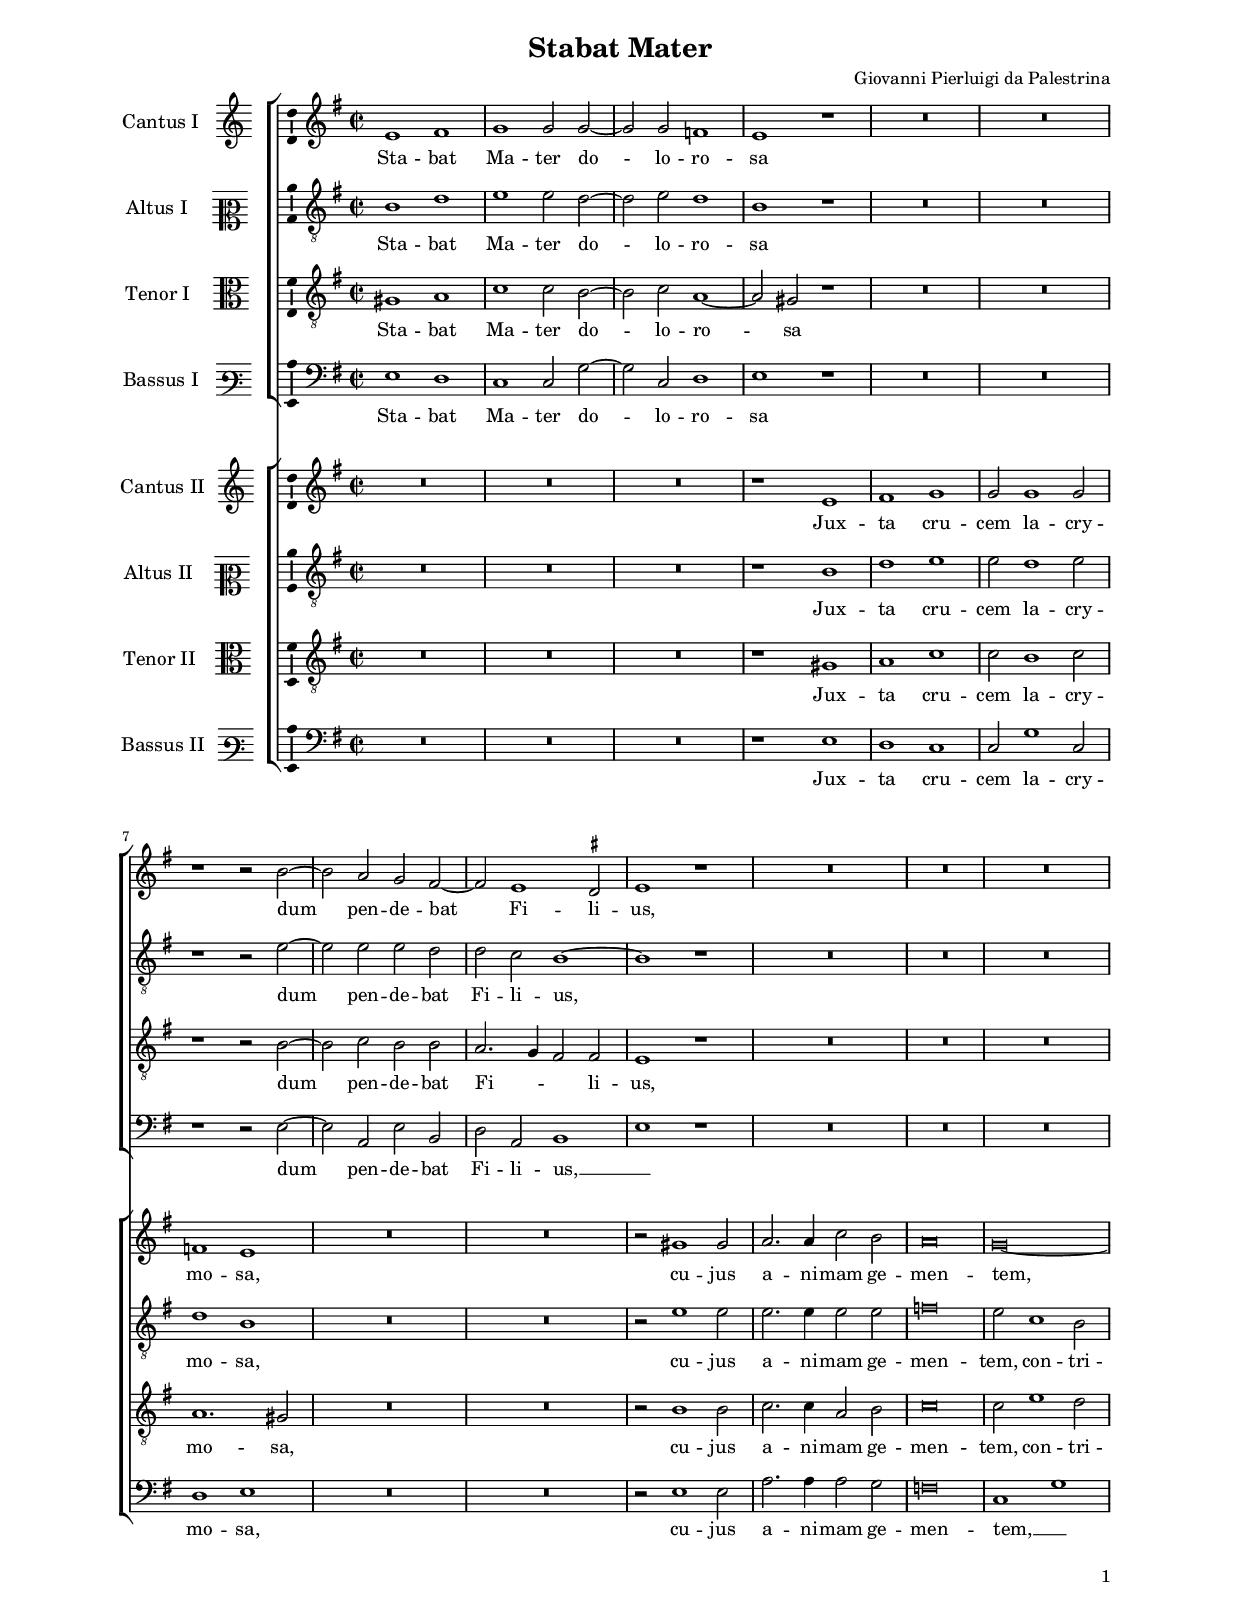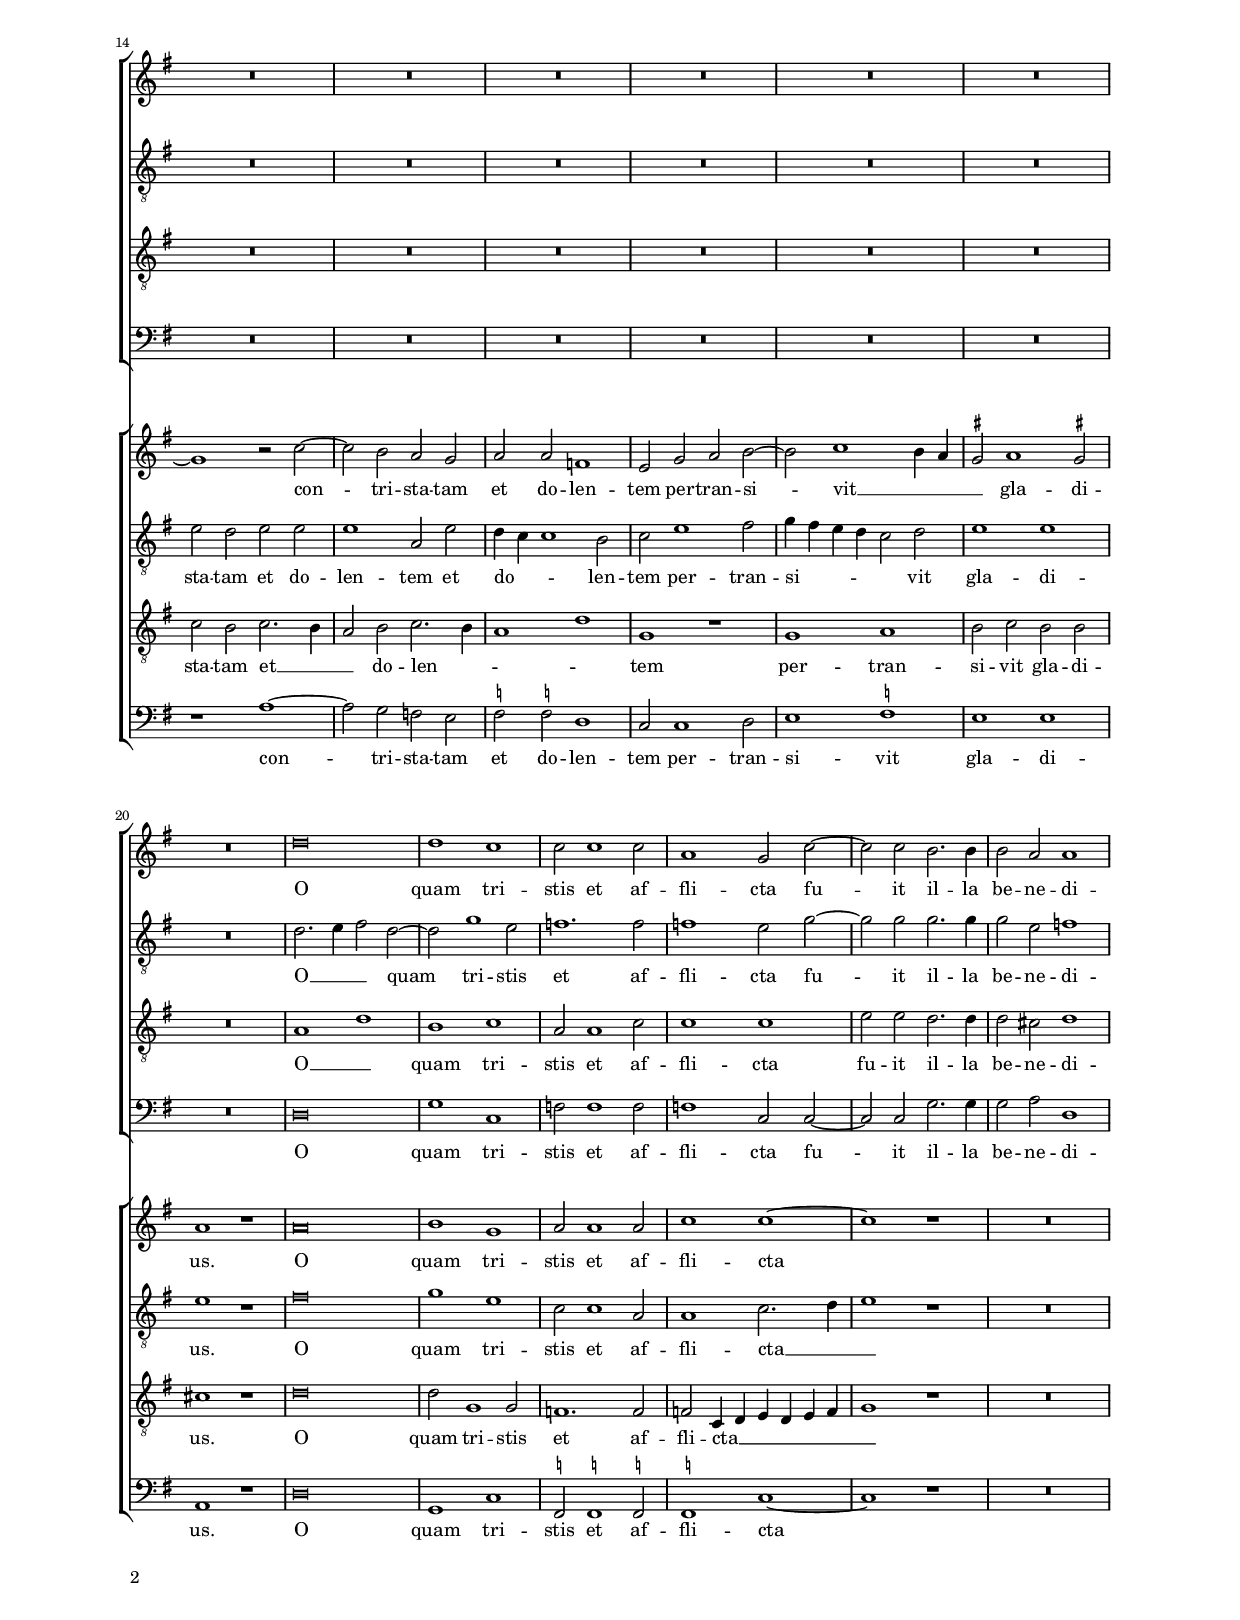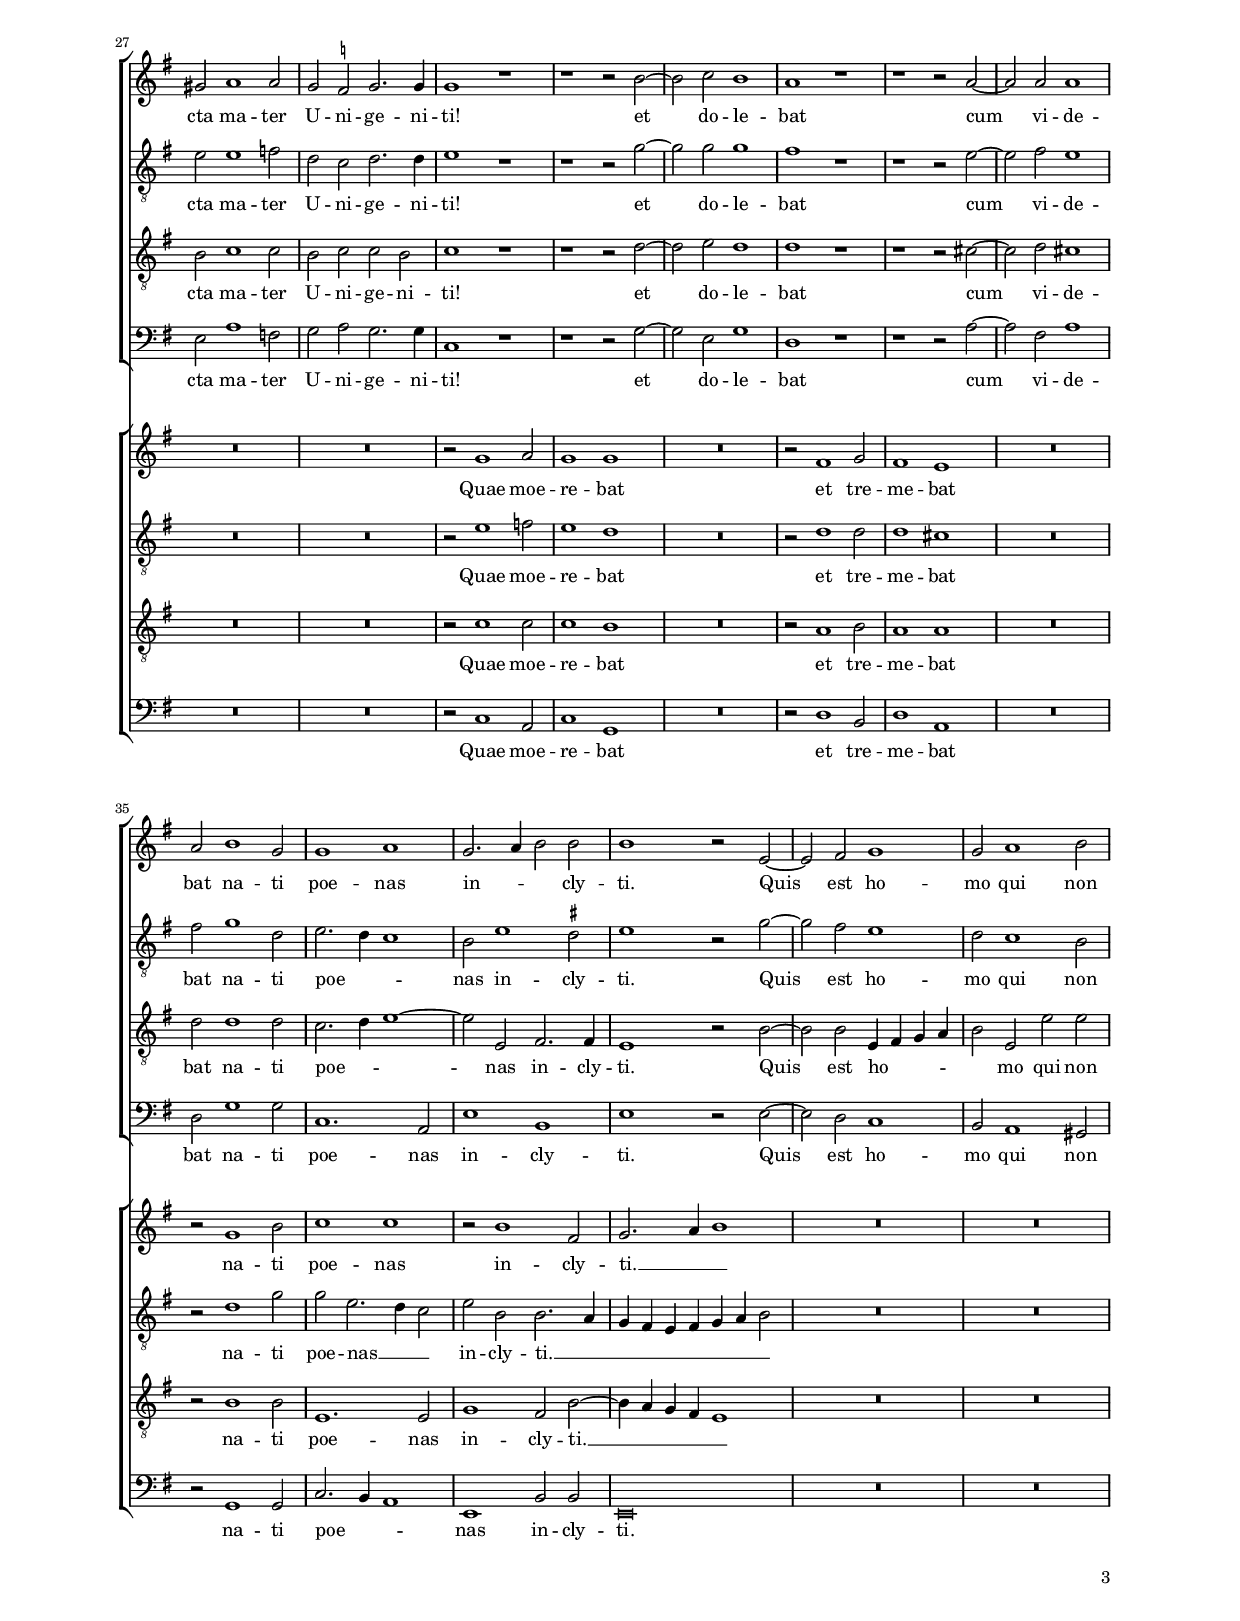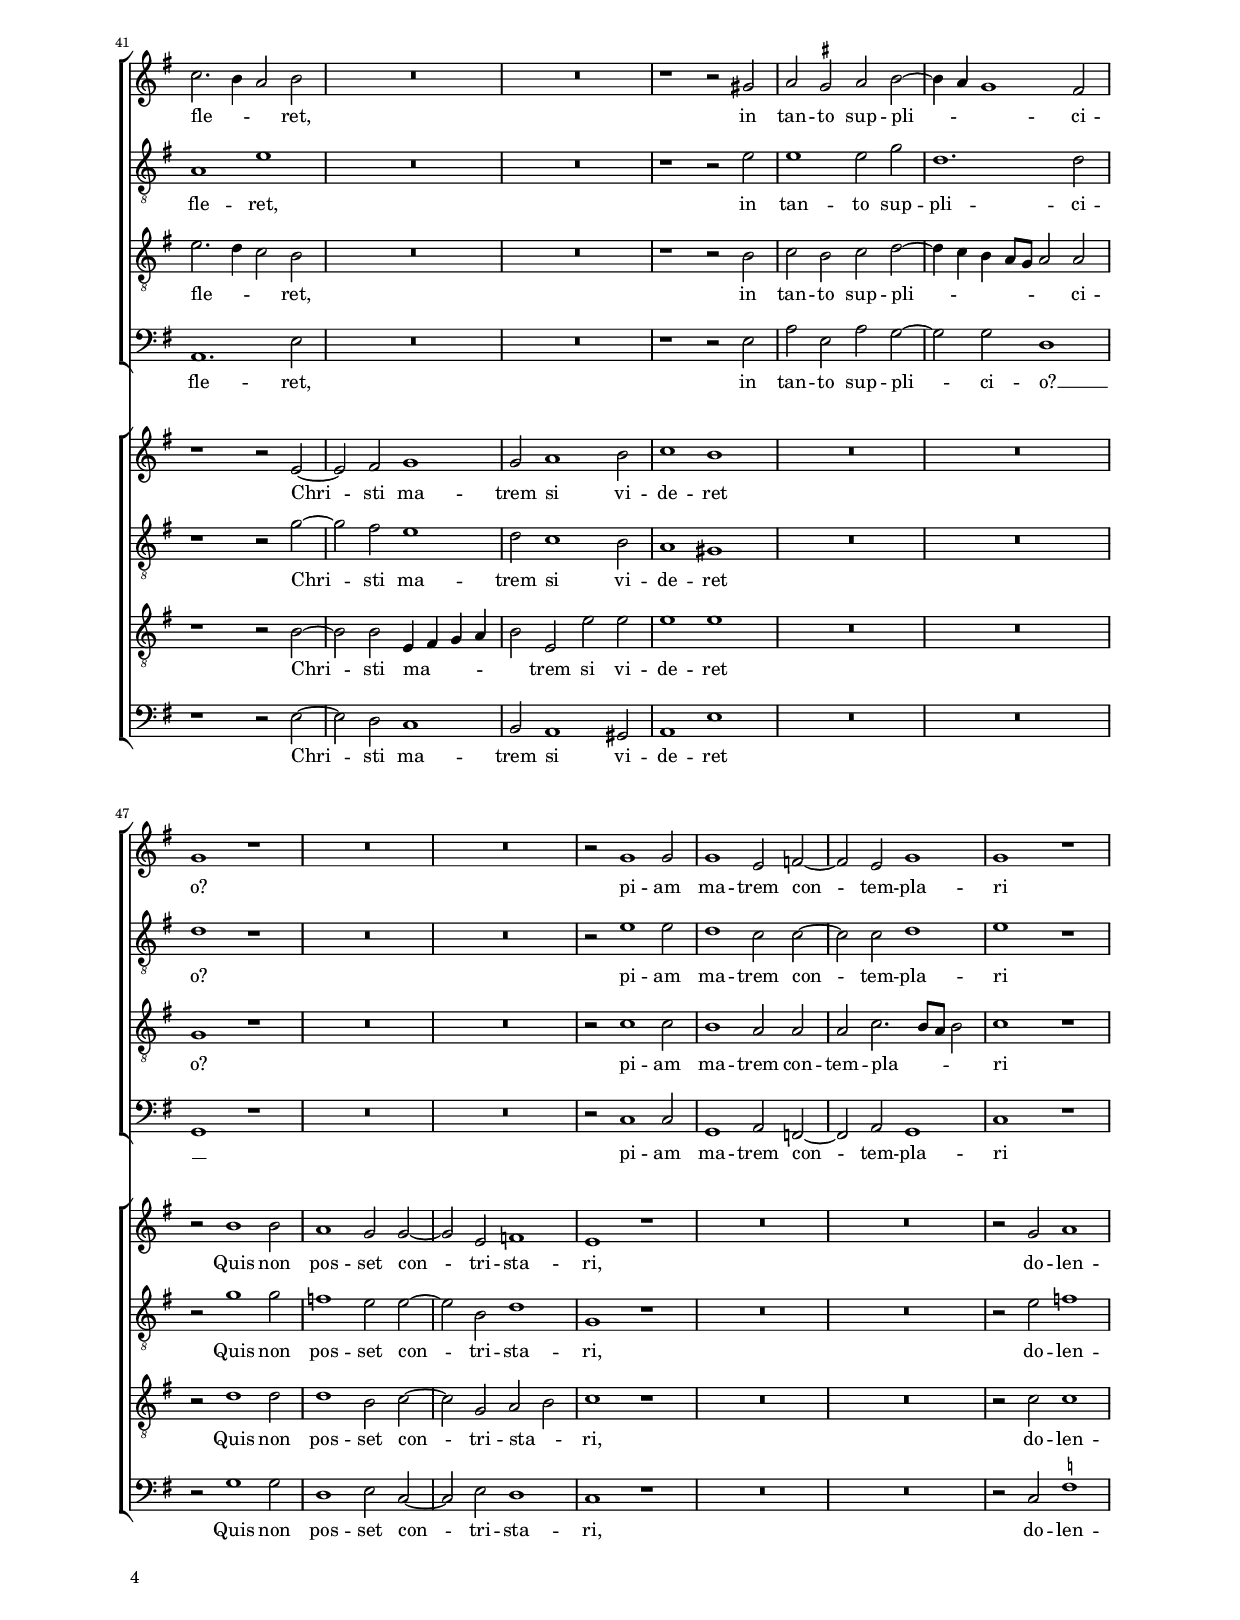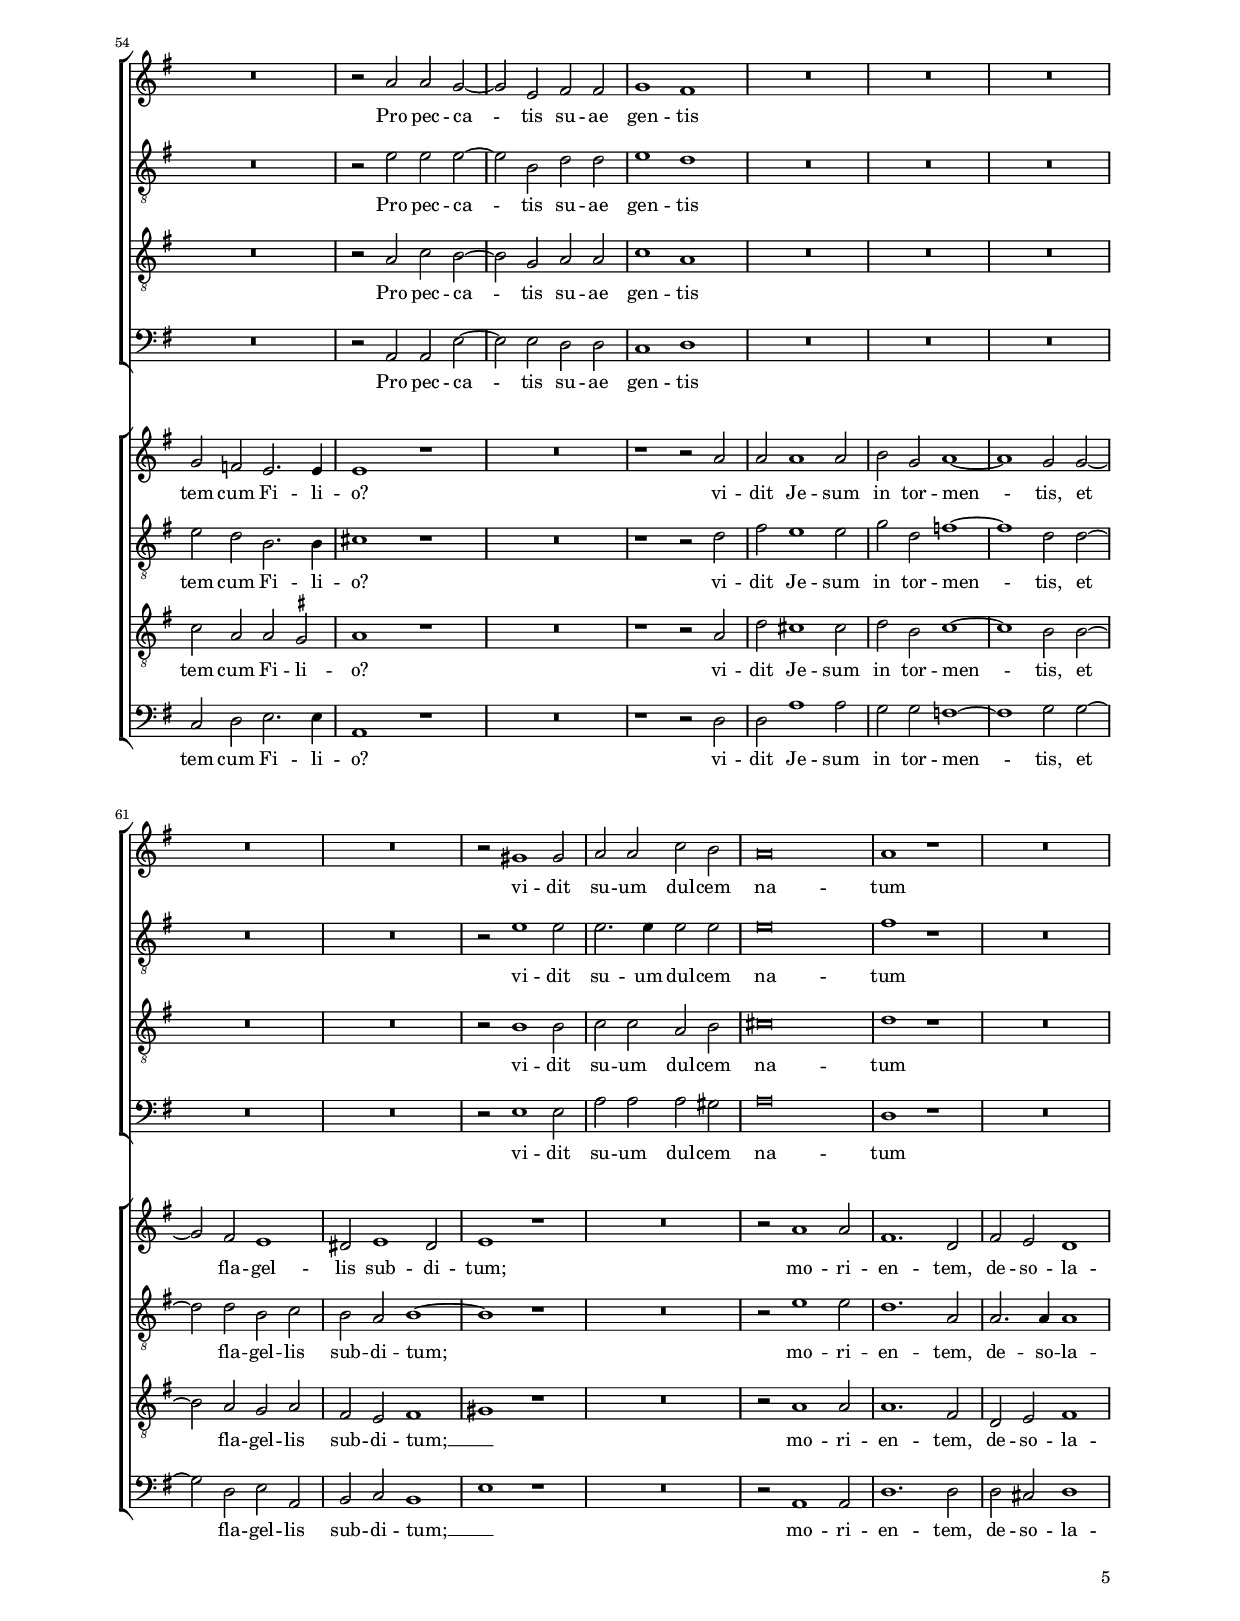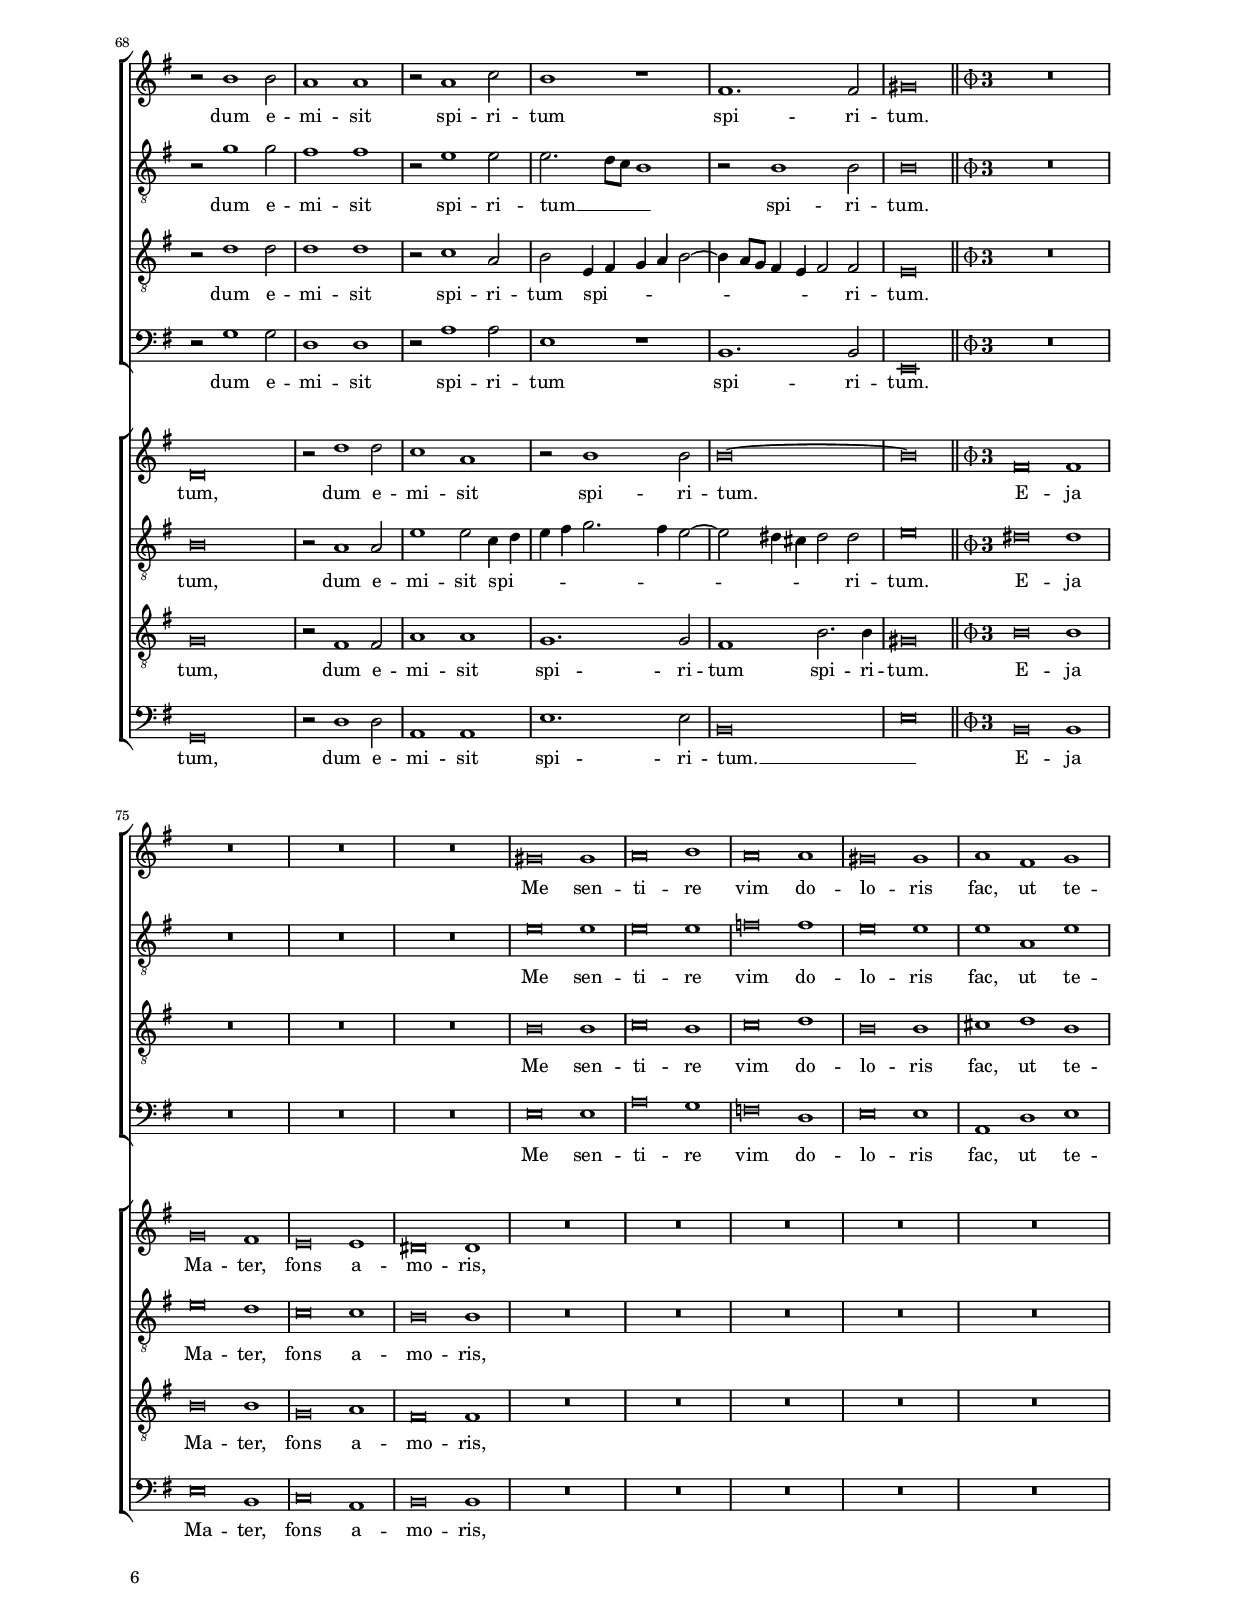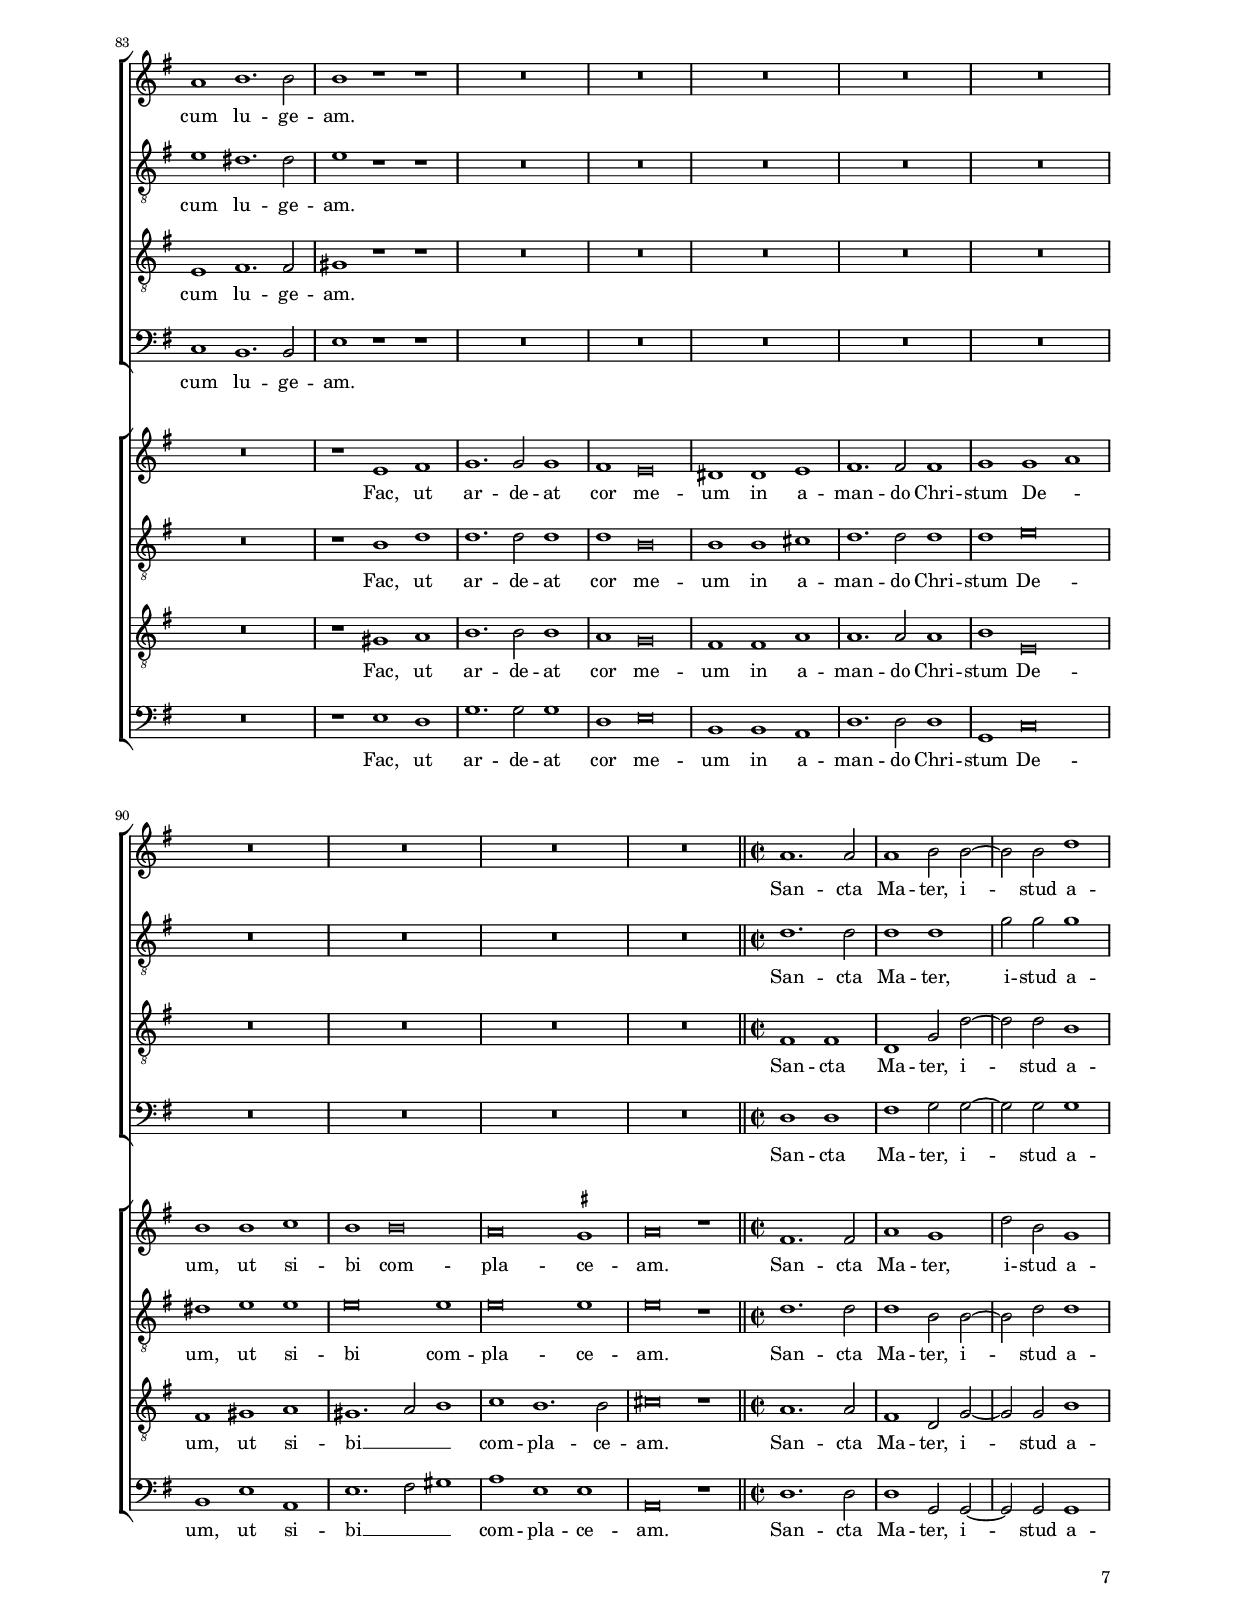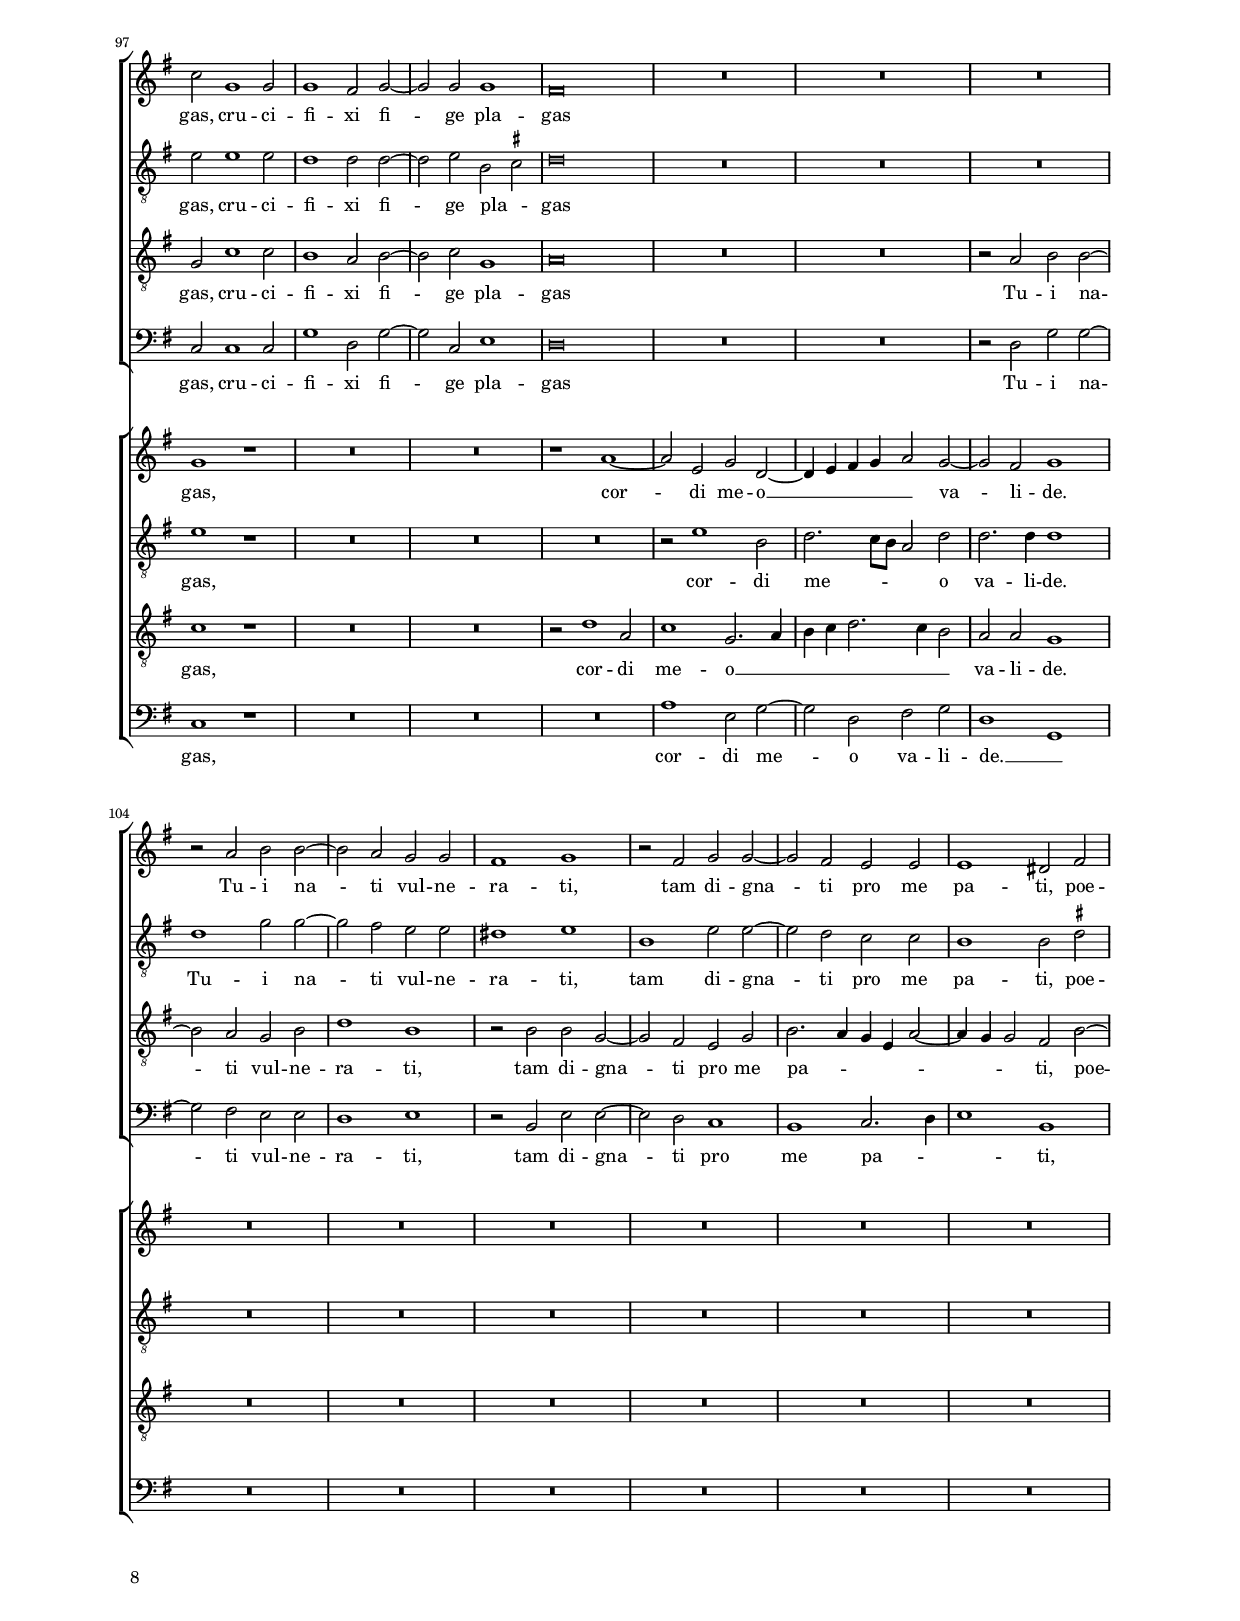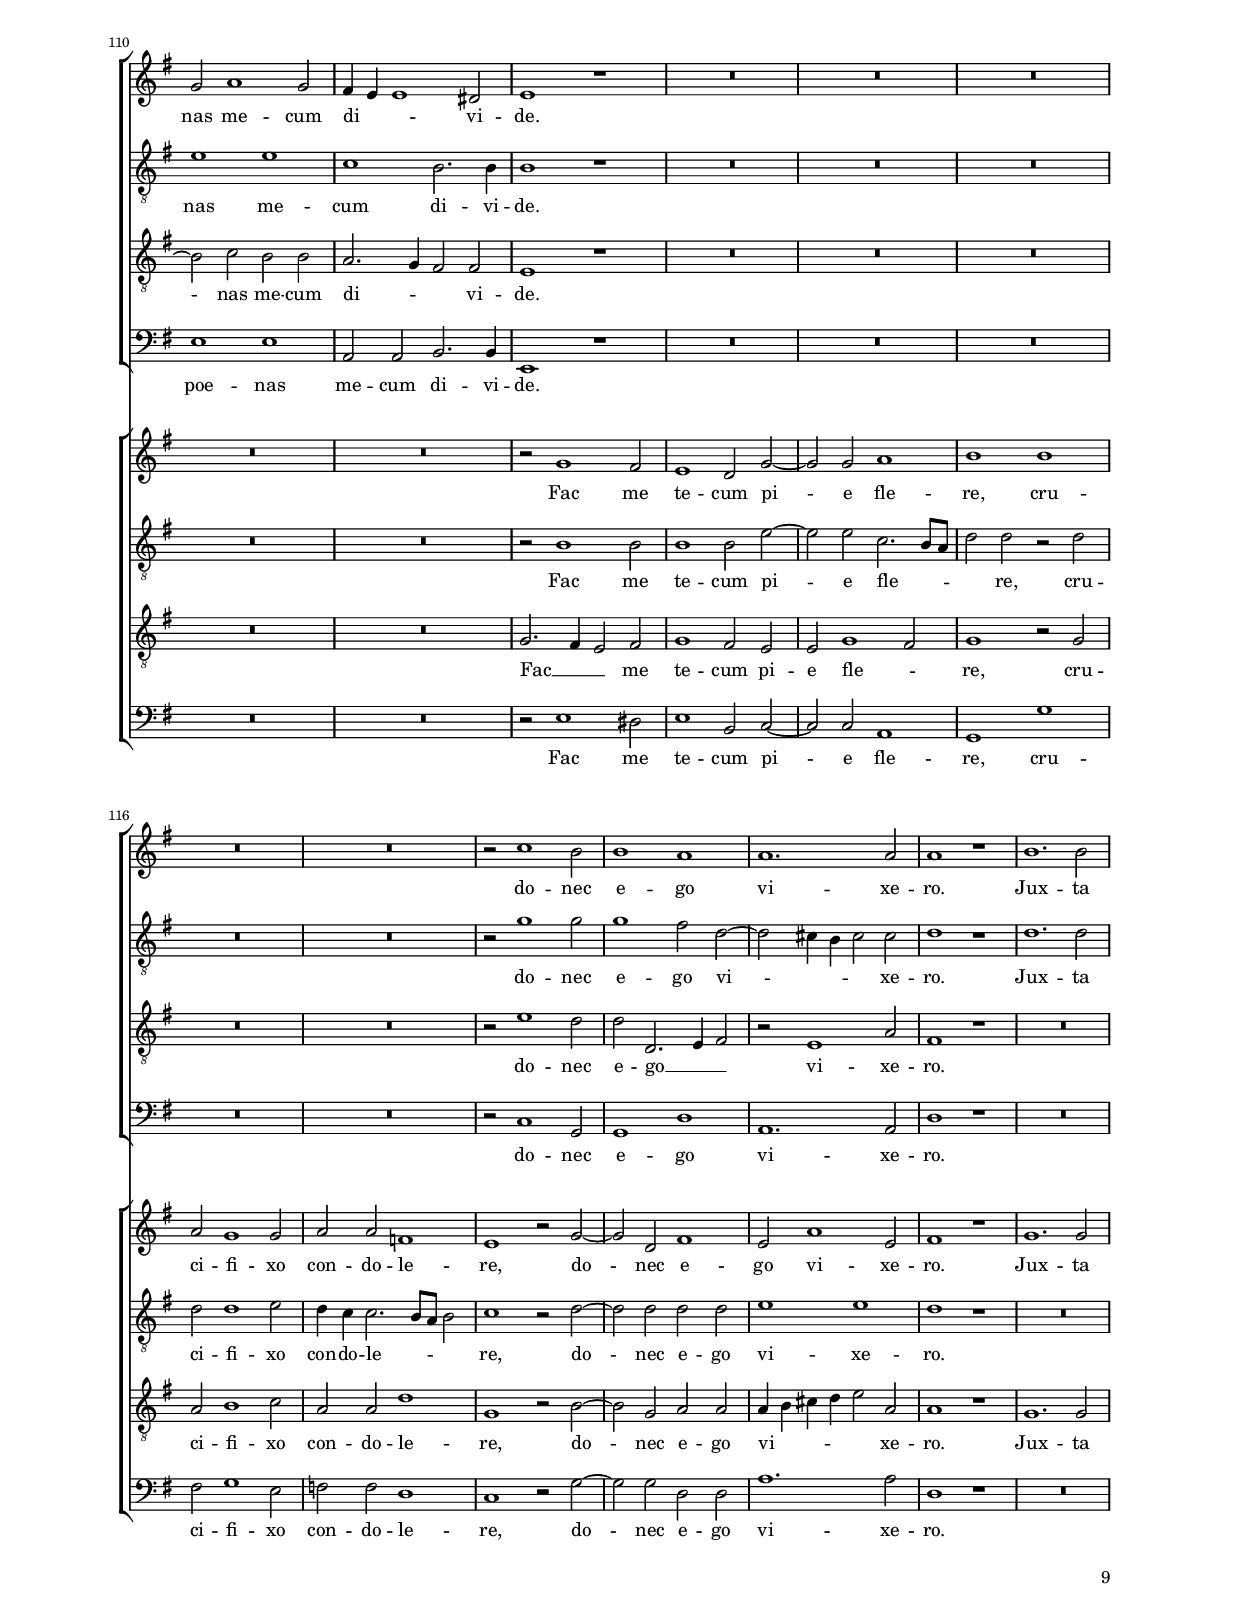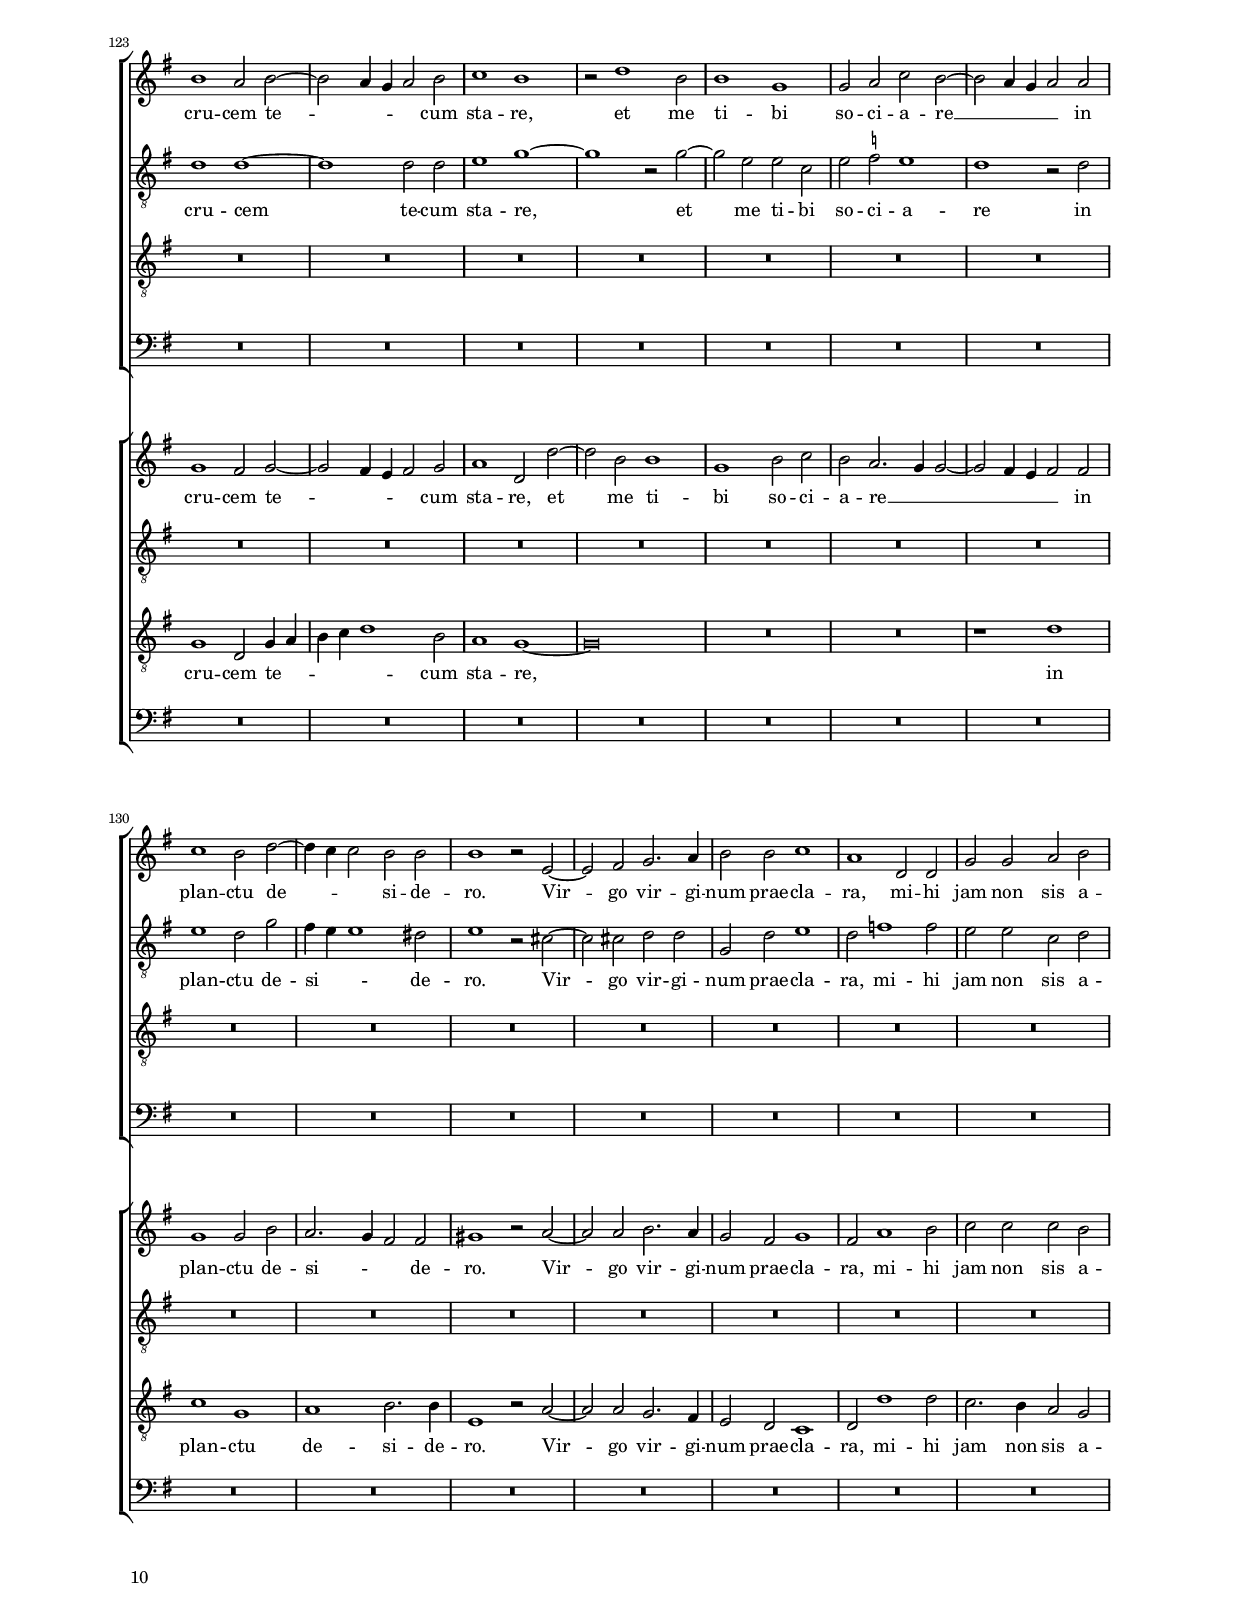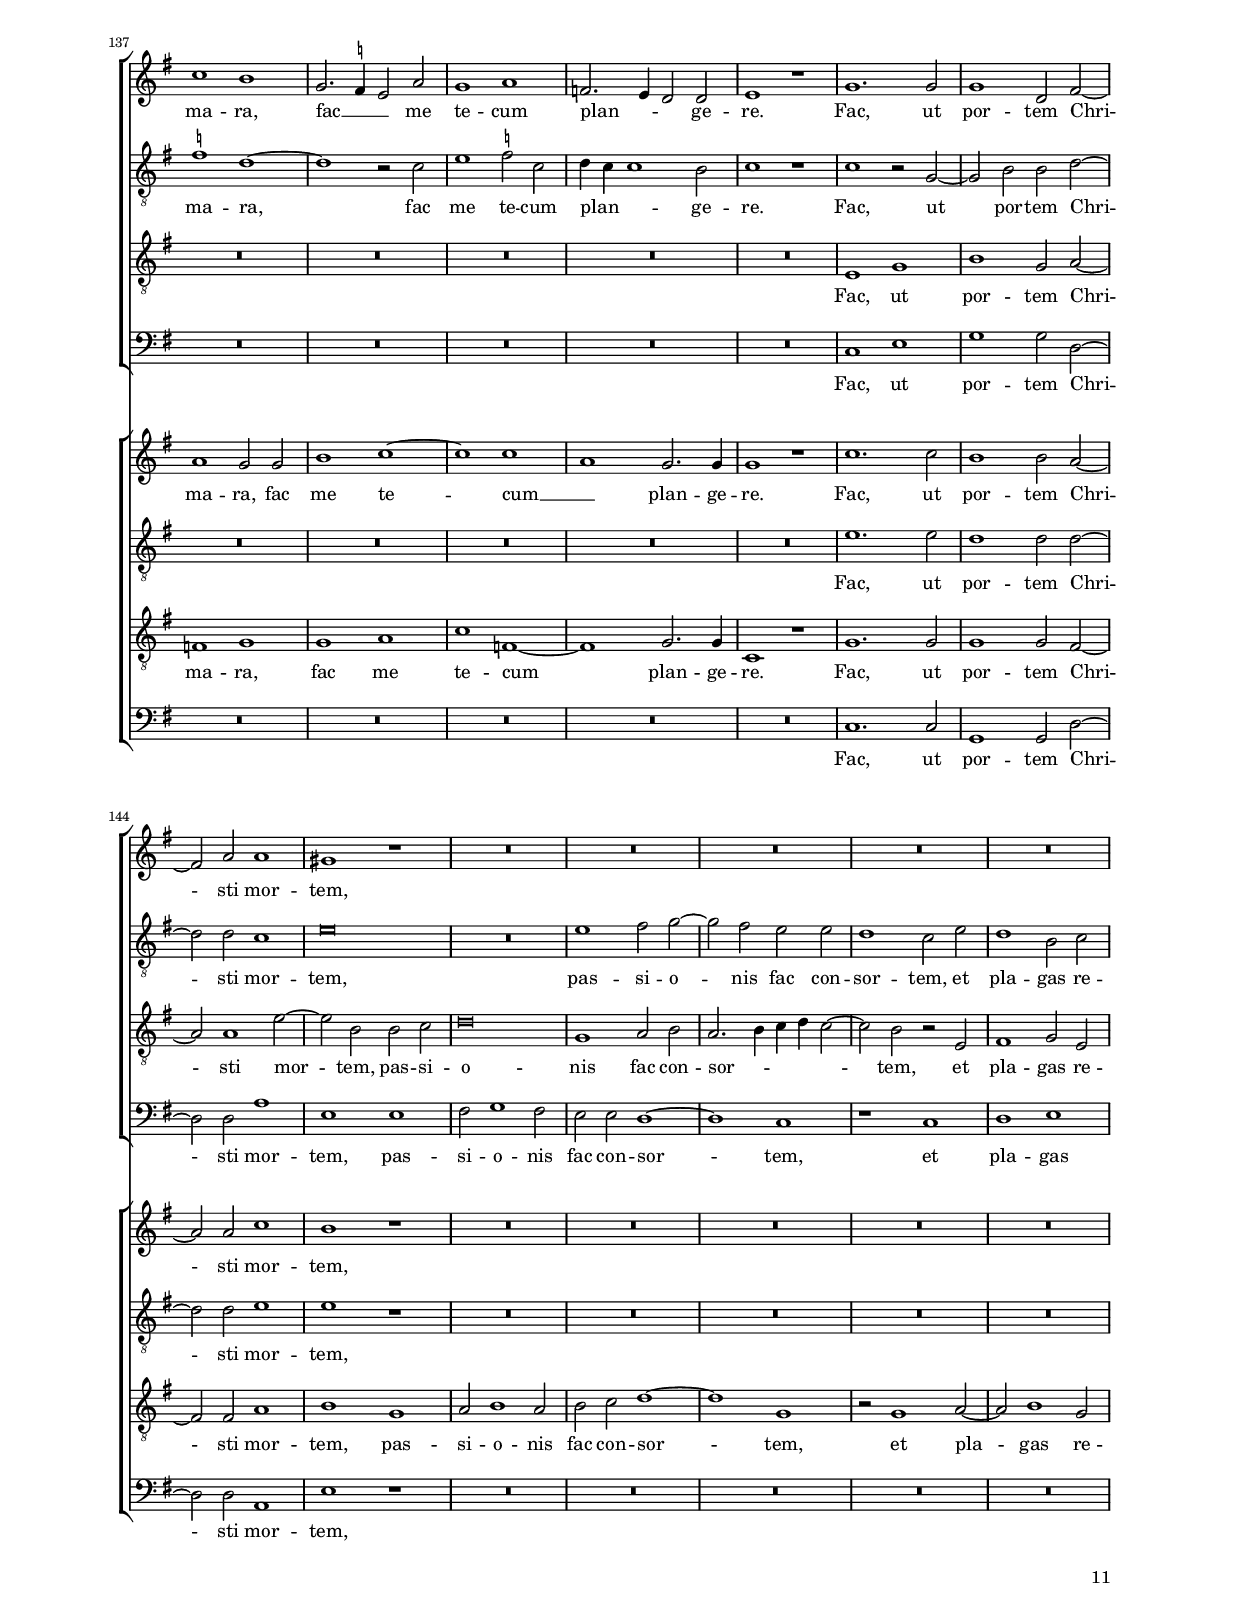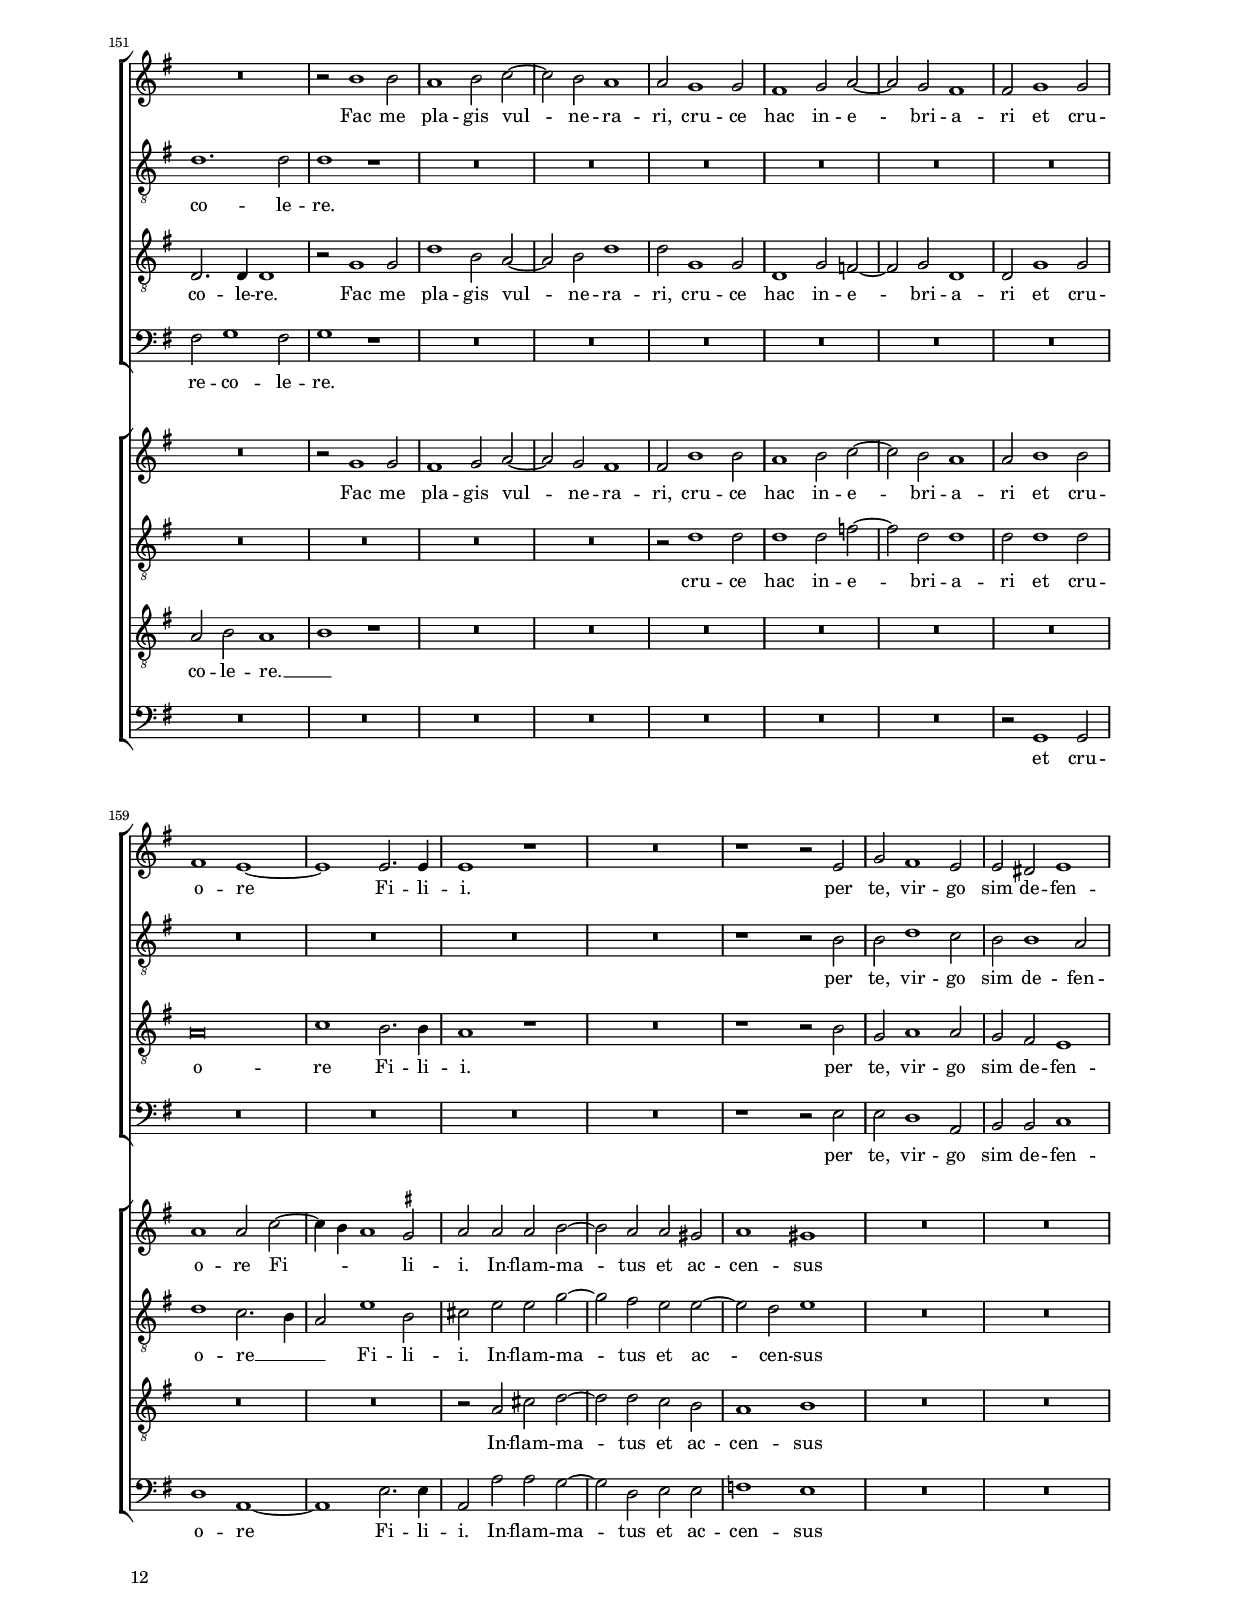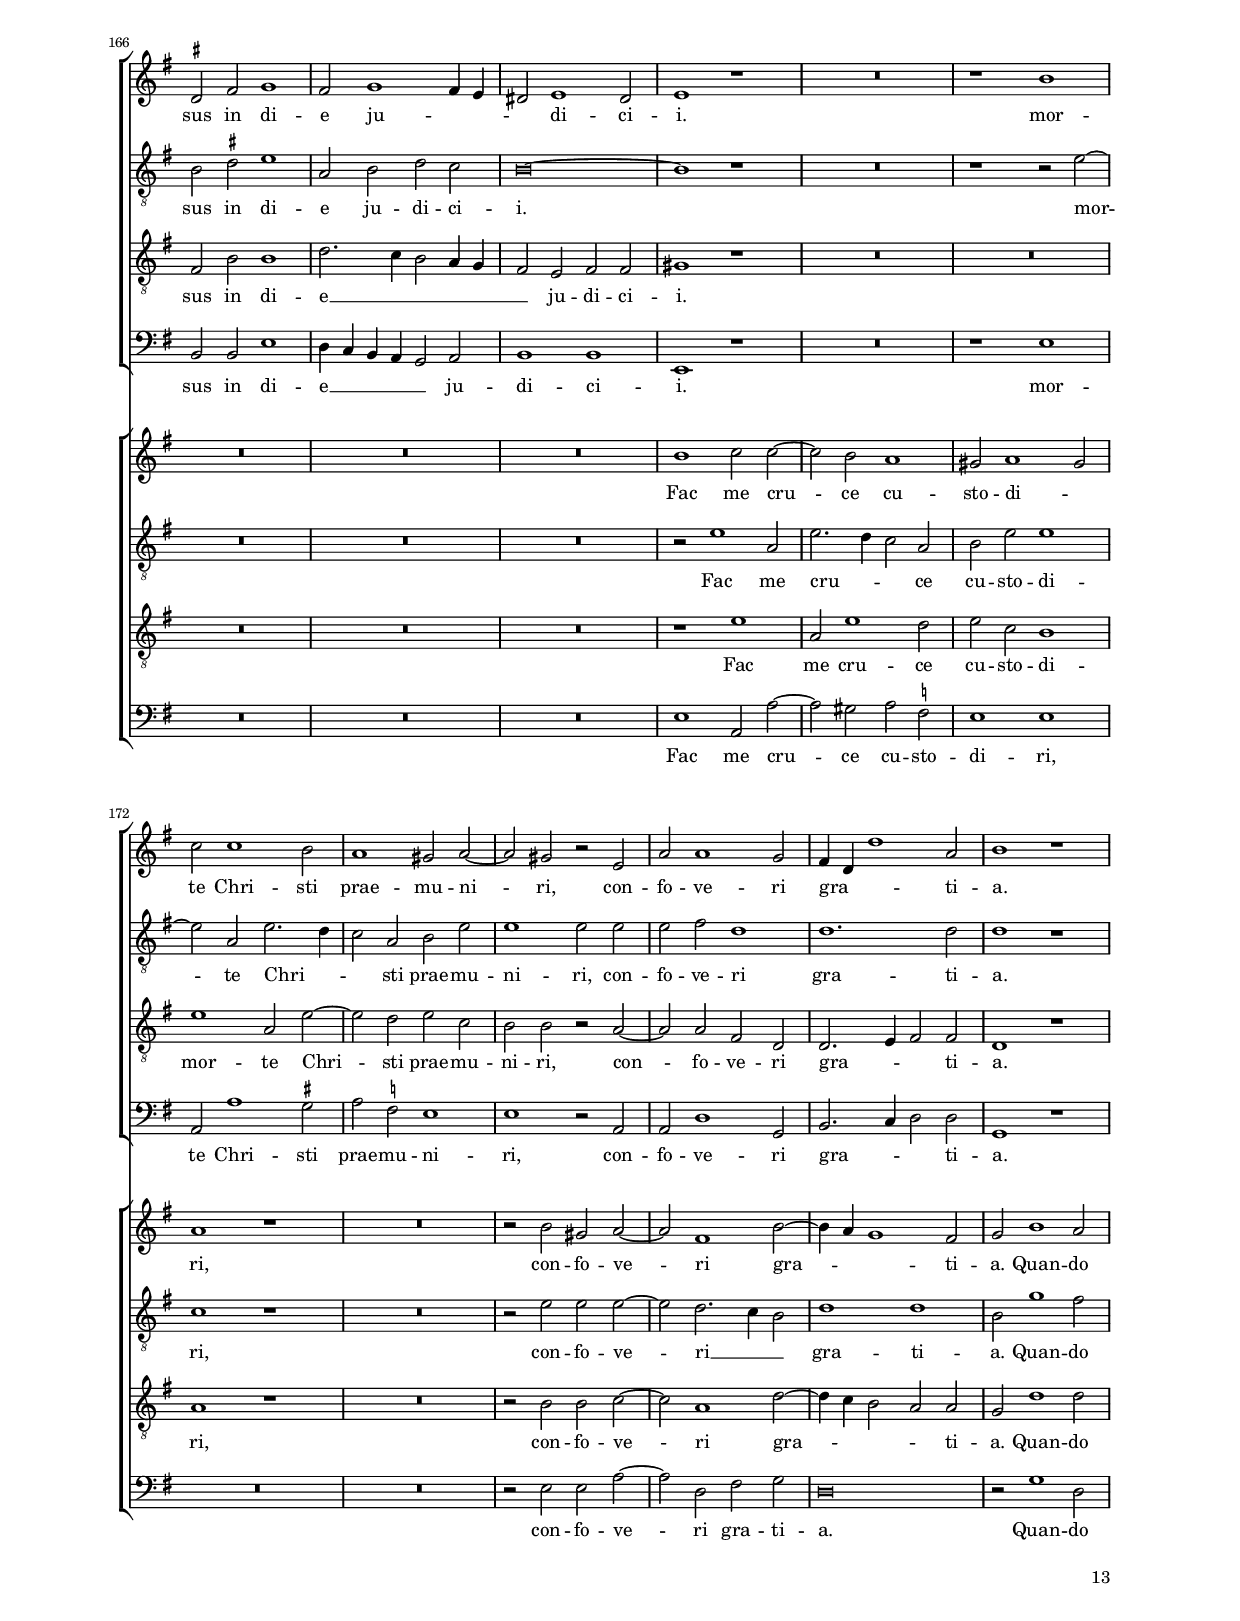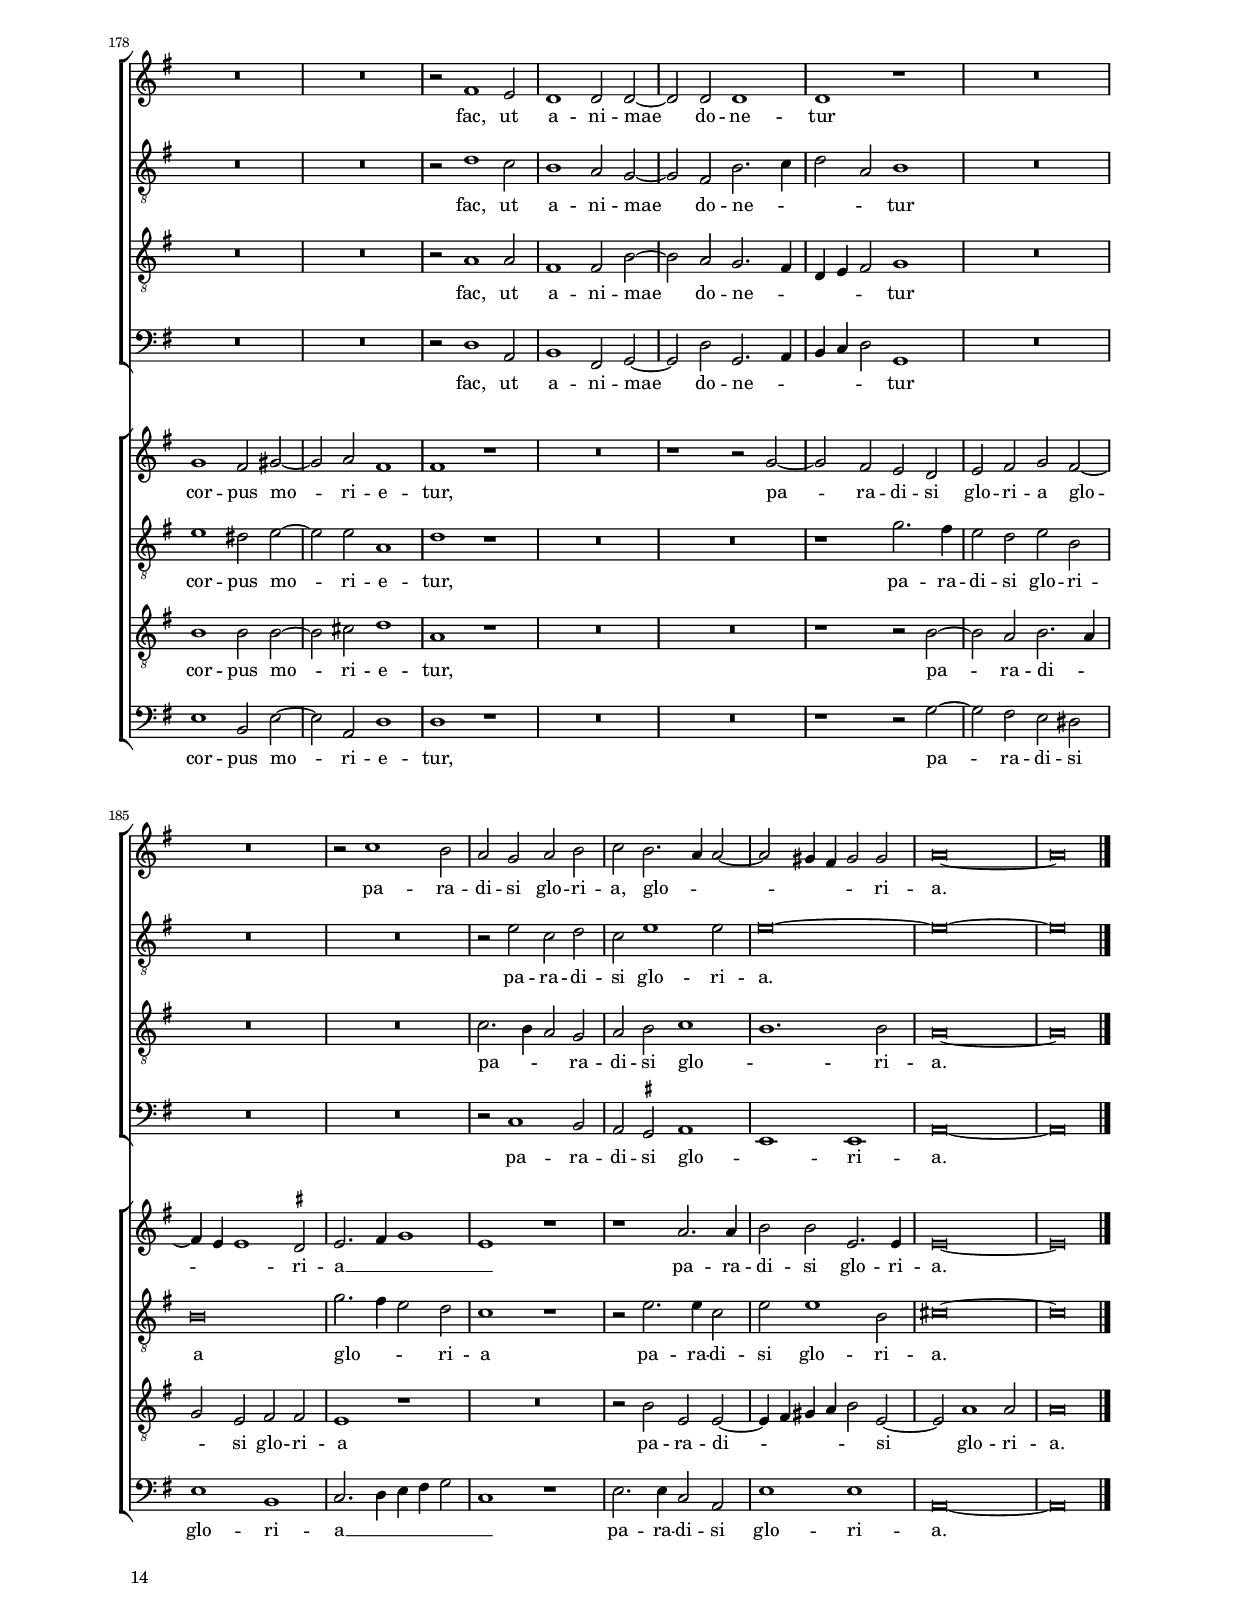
\header 
{
	title="Stabat Mater"
	composer="Giovanni Pierluigi da Palestrina"
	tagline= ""
}

\version "2.24.2"
\include "deutsch.ly"
#(set-global-staff-size 15)
% #(set-default-paper-size "letter")
#(ly:set-option 'point-and-click #f)


 PhiThree = {
   \once \override Staff.TimeSignature.stencil = #ly:text-interface::print
   \once \override Staff.TimeSignature.text =
   \markup \number { \musicglyph "timesig.mensural34" \vcenter "3" }
   \time 6/2
   }

\paper
	{
	top-margin = 2 \cm
	bottom-margin = 1.4 \cm
	left-margin = 2.2 \cm
	right-margin = 2.2 \cm
	print-page-number = ##f
	ragged-bottom = ##f
	ragged-last-bottom = ##f
	systems-per-page = 2
	page-count = 14
	system-system-spacing = #'((basic-distance . 17) (minimum-distance . 14) (padding . 5) (strechability . 150))
	oddFooterMarkup=\markup   \fill-line { "" \fromproperty #'page:page-number-string }
	evenFooterMarkup=\markup  \fill-line { \fromproperty #'page:page-number-string "" }
	last-bottom-spacing = #'((basic-distance . 12) (minimum-distance . 7) (padding . 4))
	}


global =  
	{
	\key c \major
	\time 2/2 \set Score.measureLength = #(ly:make-moment 2/1)
	\skip 1*2*73 \bar "||"
	\PhiThree
	\skip 1*3*20 \bar "||"
	\time 2/2 \set Score.measureLength = #(ly:make-moment 2/1)
	\skip 1*2*98 \bar "|."
	}

	ficta = { \once \set suggestAccidentals = ##t }
	
	forget = #(define-music-function (music) (ly:music?) #{
	\accidentalStyle forget
	$music
	\accidentalStyle default
	#})

	
incipitcantusprimus = \markup { \score {
	{
	\set Staff.instrumentName = \markup { \fontsize #1 "Cantus I" }
	\key c \major
	\clef violin
	s4 \bar ""
	}
	\layout  {
	raggedright = ##t
	indent = 1.8 \cm
	line-width = 2.4 \cm
	\context { \Staff \remove Time_signature_engraver }
	\override Staff.Clef.Y-extent = #'(0 . 0)
	}} \hspace #1 }
	 
incipitaltusprimus = \markup { \score {
	{
	\set Staff.instrumentName = \markup { \fontsize #1 "Altus I" }
	\key c \major
	\clef mezzosoprano
	s4 \bar ""
	}
	\layout  {
	raggedright = ##t
	indent = 1.8 \cm
	line-width = 2.4\cm
	\context { \Staff \remove Time_signature_engraver }
	\override Staff.Clef.Y-extent = #'(0 . 0)
	}} \hspace #1 }
	 
incipittenorprimus = \markup { \score {
	{
	\set Staff.instrumentName = \markup { \fontsize #1 "Tenor I" }
	\key c \major
	\clef alto
	s4 \bar ""
	}
	\layout  {
	raggedright = ##t
	indent = 1.8 \cm
	line-width = 2.4 \cm
	\context { \Staff \remove Time_signature_engraver }
	\override Staff.Clef.Y-extent = #'(0 . 0)
	}} \hspace #1 }


incipitbassusprimus = \markup { \score {
	{
	\set Staff.instrumentName = \markup { \fontsize #1 "Bassus I" }
	\key c \major
	\clef varbaritone
	s4 \bar ""
	}
	\layout  {
	raggedright = ##t
	indent = 1.8 \cm
	line-width = 2.4 \cm
	\context { \Staff \remove Time_signature_engraver }
	\override Staff.Clef.Y-extent = #'(0 . 0)
	}} \hspace #1 }

incipitcantussecundus = \markup { \score {
	{
	\set Staff.instrumentName = \markup { \fontsize #1 "Cantus II" }
	\key c \major
	\clef violin
	s4 \bar ""
	}
	\layout  {
	raggedright = ##t
	indent = 1.8 \cm
	line-width = 2.4 \cm
	\context { \Staff \remove Time_signature_engraver }
	\override Staff.Clef.Y-extent = #'(0 . 0)
	}} \hspace #1 }


incipitaltussecundus = \markup { \score {
	{
	\set Staff.instrumentName = \markup { \fontsize #1 "Altus II" }
	\key c \major
	\clef mezzosoprano
	s4 \bar ""
	}
	\layout  {
	raggedright = ##t
	indent = 1.8 \cm
	line-width = 2.4 \cm
	\context { \Staff \remove Time_signature_engraver }
	\override Staff.Clef.Y-extent = #'(0 . 0)
	}} \hspace #1 }


incipittenorsecundus = \markup { \score {
	{
	\set Staff.instrumentName = \markup { \fontsize #1 "Tenor II" }
	\key c \major
	\clef alto
	s4 \bar ""
	}
	\layout  {
	raggedright = ##t
	indent = 1.8 \cm
	line-width = 2.4 \cm
	\context { \Staff \remove Time_signature_engraver }
	\override Staff.Clef.Y-extent = #'(0 . 0)
	}} \hspace #1 }	


incipitbassussecundus = \markup { \score {
	{
	\set Staff.instrumentName = \markup { \fontsize #1 "Bassus II" }
	\key c \major
	\clef varbaritone
	s4 \bar ""
	}
	\layout  {
	raggedright = ##t
	indent = 1.8 \cm
	line-width = 2.4 \cm
	\context { \Staff \remove Time_signature_engraver }
	\override Staff.Clef.Y-extent = #'(0 . 0)
	}} \hspace #1 }

cantusprimus =  \relative c''
	{
	a1 h
	c1 c2 c~
	c2 c b1
	a1 r
%5
	R\breve |
	R\breve
	r1 r2 e'~
	e2 d c h~
	h2 a1 \ficta gis2
%10
	a1 r |
	R\breve
	R\breve
	R\breve
	R\breve
%15
	R\breve |
	R\breve
	R\breve
	R\breve
	R\breve
%20
	R\breve |
	g'\breve
	g1 f
	f2 f1 f2
	d1 c2 f~
%25
	f2 f e2. e4 |
	e2 d d1
	cis2 d1 d2
	c2 \ficta b c2. c4
	c1 r
%30
	r1 r2 e~ |
	e2 f e1
	d1 r
	r1 r2 d~
	d2 d d1
%35
	d2 e1 c2 |
	c1 d
	c2. d4 e2 e
	e1 r2 a,~
	a2 h c1
%40
	c2 d1 e2 |
	f2. e4 d2 e
	R\breve
	R\breve
	r1 r2 cis
%45
	d2 \ficta cis d e~ |
	e4 d c1 h2
	c1 r
	R\breve
	R\breve
%50
	r2 c1 c2 |
	c1 a2 b~
	b2 a c1
	c1 r
	R\breve
%55
	r2 d d c~ |
	c2 a h h
	c1 h
	R\breve
	R\breve
%60
	R\breve |
	R\breve
	R\breve
	r2 cis1 cis2
	d2 d f e
%65
	d\breve |
	d1 r
	R\breve
	r2 e1 e2
	d1 d
%70
	r2 d1 f2 |
	e1 r
	h1. h2
	cis\breve |
% Triple time
	R\breve.
%75
	R\breve. |
	R\breve.
	R\breve.
	cis\breve cis1
	d\breve e1
%80
	d\breve d1 |
	cis\breve cis1
	d1 h c
	d1 e1. e2
	e1 r r
%85
	R\breve. |
	R\breve.
	R\breve.
	R\breve.
	R\breve.
%90
	R\breve. |
	R\breve.
	R\breve.
	R\breve.
% End of triple time
	d1. d2
%95
	d1 e2 e~ |
	e2 e g1
	f2 c1 c2
	c1 h2 c~
	c2 c c1
%100
	h\breve |
	R\breve
	R\breve
	R\breve
	r2 d e e~
%105
	e2 d c c |
	h1 c
	r2 h c c~
	c2 h a a
	a1 gis2 h
%110
	c2 d1 c2 |
	h4 a a1 gis2
	a1 r
	R\breve
	R\breve
%115
	R\breve |
	R\breve
	R\breve
	r2 f'1 e2
	e1 d
%120
	d1. d2 |
	d1 r
	e1. e2
	e1 d2 e~
	e2 d4 c d2 e
%125
	f1 e |
	r2 g1 e2
	e1 c
	c2 d f e~
	e2 d4 c d2 d
%130
	f1 e2 g~ |
	g4 f f2 e e
	e1 r2 a,~
	a2 h c2. d4
	e2 e f1
%135
	d1 g,2 g |
	c2 c d e
	f1 e
	c2. \ficta b4 a2 d
	c1 d
%140
	b2. a4 g2 g |
	a1 r
	c1. c2
	c1 g2 h~
	h2 d d1
%145
	cis1 r |
	R\breve
	R\breve
	R\breve
	R\breve
%150
	R\breve |
	R\breve
	r2 e1 e2
	d1 e2 f~
	f2 e d1
%155
	d2 c1 c2 |
	h1 c2 d~
	d2 c h1
	h2 c1 c2
	h1 a~
%160
	a1 a2. a4 |
	a1 r
	R\breve
	r1 r2 a
	c2 h1 a2
%165
	a2 gis a1 |
	\ficta gis2 h c1
	h2 c1 h4 a
	gis2 a1 gis2
	a1 r
%170
	R\breve |
	r1 e'
	f2 f1 e2
	d1 cis2 d~
	d2 cis r a
%175
	d2 d1 c2 |
	h4 g g'1 d2
	e1 r
	R\breve
	R\breve
%180
	r2 h1 a2 |
	g1 g2 g~
	g2 g g1
	g1 r
	R\breve
%185
	R\breve |
	r2 f'1 e2
	d2 c d e
	f2 e2. d4 d2~
	d2 cis4 h cis2 cis
%190
	d\breve~
	d\breve |
	}

altusprimus =  \relative c' 
	{
	e1 g
	a1 a2 g~
	g2 a g1
	e1 r
%5
	R\breve |
	R\breve
	r1 r2 a~
	a2 a a g
	g2 f e1~
%10
	e1 r |
	R\breve
	R\breve
	R\breve
	R\breve
%15
	R\breve |
	R\breve
	R\breve
	R\breve
	R\breve
%20
	R\breve |
	g2. a4 h2 g~
	g2 c1 a2
	b1. b2
	b1 a2 c~
%25
	c2 c c2. c4 |
	c2 a b1
	a2 a1 b2
	g2 f g2. g4
	a1 r
%30
	r1 r2 c~ |
	c2 c c1
	h1 r
	r1 r2 a~
	a2 h a1
%35
	h2 c1 g2 |
	a2. g4 f1
	e2 a1 \ficta gis2
	a1 r2 c~
	c2 h a1
%40
	g2 f1 e2 |
	d1 a'
	R\breve
	R\breve
	r1 r2 a
%45
	a1 a2 c |
	g1. g2
	g1 r
	R\breve
	R\breve
%50
	r2 a1 a2 |
	g1 f2 f~
	f2 f g1
	a1 r
	R\breve
%55
	r2 a a a~ |
	a2 e g g
	a1 g
	R\breve
	R\breve
%60
	R\breve |
	R\breve
	R\breve
	r2 a1 a2
	a2. a4 a2 a
%65
	a\breve |
	h1 r
	R\breve
	r2 c1 c2
	h1 h
%70
	r2 a1 a2 |
	a2. g8 f e1
	r2 e1 e2
	e\breve |
% Triple time
	R\breve.
%75
	R\breve. |
	R\breve.
	R\breve.
	a\breve a1
	a\breve a1
%80
	b\breve b1 |
	a\breve a1
	a1 d, a'
	a1 gis1. gis2
	a1 r r
%85
	R\breve. |
	R\breve.
	R\breve.
	R\breve.
	R\breve.
%90
	R\breve. |
	R\breve.
	R\breve.
	R\breve. |
% End of triple time
	g1. g2
%95
	g1 g |
	c2 c c1
	a2 a1 a2
	g1 g2 g~
	g2 a e \ficta fis
%100
	g\breve |
	R\breve
	R\breve
	R\breve
	g1 c2 c~
%105
	c2 h a a |
	gis1 a
	e1 a2 a~
	a2 g f f
	e1 e2 \ficta gis
%110
	a1 a |
	f1 e2. e4
	e1 r
	R\breve
	R\breve
%115
	R\breve |
	R\breve
	R\breve
	r2 c'1 c2
	c1 h2 g~
%120
	g2 fis4 e fis2 fis |
	g1 r
	g1. g2
	g1 g~
	g1 g2 g
%125
	a1 c~ |
	c1 r2 c~
	c2 a a f
	a2 \ficta b a1
	g1 r2 g
%130
	a1 g2 c |
	h4 a a1 gis2
	a1 r2 fis~
	fis fis g g
	c,2 g' a1
%135
	g2 b1 b2 |
	a2 a f g
	\ficta b1 g~
	g1 r2 f
	a1 \ficta b2 f
%140
	g4 f f1 e2 |
	f1 r
	f1 r2 c~
	c2 e e g~
	g2 g f1
%145
	a\breve |
	R\breve
	a1 h2 c~
	c2 h a a
	g1 f2 a
%150
	g1 e2 f |
	g1. g2
	g1 r
	R\breve
	R\breve
%155
	R\breve |
	R\breve
	R\breve
	R\breve
	R\breve
%160
	R\breve |
	R\breve
	R\breve
	r1 r2 e
	e2 g1 f2
%165
	e2 e1 d2 |
	e2 \ficta gis a1
	d,2 e g f
	e\breve~
	e1 r
%170
	R\breve |
	r1 r2 a~
	a2 d, a'2. g4
	f2 d e a
	a1 a2 a
%175
	a2 h g1 |
	g1. g2
	g1 r
	R\breve
	R\breve
%180
	r2 g1 f2 |
	e1 d2 c~
	c2 h e2. f4
	g2 d e1
	R\breve
%185
	R\breve |
	R\breve
	r2 a f g
	f2 a1 a2
	a\breve~
%190
	a\breve~
	a\breve |
	}

tenorprimus =  \relative c' 
	{
	cis1 d
	f1 f2 e~
	e2 f d1~
	d2 cis r1
%5
	R\breve |
	R\breve
	r1 r2 e~
	e2 f e e
	d2. c4 h2 h
%10
	a1 r |
	R\breve
	R\breve
	R\breve
	R\breve
%15
	R\breve |
	R\breve
	R\breve
	R\breve
	R\breve
%20
	R\breve |
	d1 g
	e1 f
	d2 d1 f2
	f1 f
%25
	a2 a g2. g4 |
	g2 fis g1
	e2 f1 f2
	e2 f f e
	f1 r
%30
	r1 r2 g~ |
	g2 a g1
	g1 r
	r1 r2 fis~
	fis2 g fis1
%35
	g2 g1 g2 |
	f2. g4 a1~
	a2 a, h2. h4
	a1 r2 e'~
	e2 e a,4 h c d
%40
	e2 a, a' a |
	a2. g4 f2 e
	R\breve
	R\breve
	r1 r2 e
%45
	f2 e f g~ |
	g4 f e d8 c d2 d
	c1 r
	R\breve
	R\breve
%50
	r2 f1 f2 |
	e1 d2 d
	d2 f2. e8 d e2
	f1 r
	R\breve
%55
	r2 d f e~ |
	e2 c d d
	f1 d
	R\breve
	R\breve
%60
	R\breve |
	R\breve
	R\breve
	r2 e1 e2
	f2 f d e
%65
	fis\breve |
	g1 r
	R\breve
	r2 g1 g2
	g1 g
%70
	r2 f1 d2 |
	e2 a,4 h c d e2~
	e4 d8 c h4 a h2 h
	a\breve |
% Triple time
	R\breve.
%75
	R\breve. |
	R\breve.
	R\breve.
	e'\breve e1
	f\breve e1
%80
	f\breve g1 |
	e\breve e1
	fis1 g e
	a,1 h1. h2
	cis1 r r
%85
	R\breve. |
	R\breve.
	R\breve.
	R\breve.
	R\breve.
%90
	R\breve. |
	R\breve.
	R\breve.
	R\breve. |
% End of triple time
	h1 h
%95
	g1 c2 g'~ |
	g2 g e1
	c2 f1 f2
	e1 d2 e~
	e2 f c1
%100
	d\breve |
	R\breve
	R\breve
	r2 d e e~
	e2 d c e
%105
	g1 e |
	r2 e e c~
	c2 h a c
	e2. d4 c a d2~
	d4 c c2 h e~
%110
	e2 f e e |
	d2. c4 h2 h
	a1 r
	R\breve
	R\breve
%115
	R\breve |
	R\breve
	R\breve
	r2 a'1 g2
	g2 g,2. a4 h2
%120
	r2 a1 d2 |
	h1 r
	R\breve
	R\breve
	R\breve
%125
	R\breve |
	R\breve
	R\breve
	R\breve
	R\breve
%130
	R\breve |
	R\breve
	R\breve
	R\breve
	R\breve
%135
	R\breve |
	R\breve
	R\breve
	R\breve
	R\breve
%140
	R\breve |
	R\breve
	a1 c
	e1 c2 d~
	d2 d1 a'2~
%145
	a2 e e f |
	g\breve
	c,1 d2 e
	d2. e4 f g f2~
	f2 e r a,
%150
	h1 c2 a |
	g2. g4 g1
	r2 c1 c2
	g'1 e2 d~
	d2 e g1
%155
	g2 c,1 c2 |
	g1 c2 b~
	b2 c g1
	g2 c1 c2
	d\breve
%160
	f1 e2. e4 |
	d1 r
	R\breve
	r1 r2 e
	c2 d1 d2
%165
	c2 h a1 |
	h2 e e1
	g2. f4 e2 d4 c
	h2 a h h
	cis1 r
%170
	R\breve |
	R\breve
	a'1 d,2 a'~
	a2 g a f
	e2 e r d~
%175
	d2 d h g |
	g2. a4 h2 h
	g1 r
	R\breve
	R\breve
%180
	r2 d'1 d2 |
	h1 h2 e~
	e2 d c2. h4
	g4 a h2 c1
	R\breve
%185
	R\breve |
	R\breve
	f2. e4 d2 c
	d2 e f1
	e1. e2
%190
	d\breve~
	d\breve |
	}

bassusprimus  =  \relative c 
	{
	a'1 g
	f1 f2 c'~
	c2 f, g1
	a1 r
%5
	R\breve |
	R\breve
	r1 r2 a~
	a2 d, a' e
	g2 d e1
%10
	a1 r |
	R\breve
	R\breve
	R\breve
	R\breve
%15
	R\breve |
	R\breve
	R\breve
	R\breve
	R\breve
%20
	R\breve |
	g\breve
	c1 f,
	b2 b1 b2
	b1 f2 f~
%25
	f2 f c'2. c4 |
	c2 d g,1
	a2 d1 b2
	c2 d c2. c4
	f,1 r
%30
	r1 r2 c'~ |
	c2 a c1
	g1 r
	r1 r2 d'~
	d2 h d1
%35
	g,2 c1 c2 |
	f,1. d2
	a'1 e
	a1 r2 a~
	a2 g f1
%40
	e2 d1 cis2 |
	d1. a'2
	R\breve
	R\breve
	r1 r2 a
%45
	d2 a d c~ |
	c2 c g1
	c,1 r
	R\breve
	R\breve
%50
	r2 f1 f2 |
	c1 d2 b~
	b2 d c1
	f1 r
	R\breve
%55
	r2 d d a'~ |
	a2 a g g
	f1 g
	R\breve
	R\breve
%60
	R\breve |
	R\breve
	R\breve
	r2 a1 a2
	d2 d d cis
%65
	d\breve |
	g,1 r
	R\breve
	r2 c1 c2
	g1 g
%70
	r2 d'1 d2 |
	a1 r
	e1. e2
	a,\breve |
% Triple time
	R\breve.
%75
	R\breve. |
	R\breve.
	R\breve.
	a'\breve a1
	d\breve c1
%80
	b\breve g1 |
	a\breve a1
	d,1 g a
	f1 e1. e2
	a1 r r
%85
	R\breve. |
	R\breve.
	R\breve.
	R\breve.
	R\breve.
%90
	R\breve. |
	R\breve.
	R\breve.
	R\breve. |
% End of triple time
	g1 g
%95
	h1 c2 c~ |
	c2 c c1
	f,2 f1 f2
	c'1 g2 c~
	c2 f, a1
%100
	g\breve |
	R\breve
	R\breve
	r2 g c c~
	c2 h a a
%105
	g1 a |
	r2 e a a~
	a2 g f1
	e1 f2. g4
	a1 e
%110
	a1 a |
	d,2 d e2. e4
	a,1 r
	R\breve
	R\breve
%115
	R\breve |
	R\breve
	R\breve
	r2 f'1 c2
	c1 g'
%120
	d1. d2 |
	g1 r
	R\breve
	R\breve
	R\breve
%125
	R\breve |
	R\breve
	R\breve
	R\breve
	R\breve
%130
	R\breve |
	R\breve
	R\breve
	R\breve
	R\breve
%135
	R\breve |
	R\breve
	R\breve
	R\breve
	R\breve
%140
	R\breve |
	R\breve
	f1 a
	c1 c2 g~
	g2 g d'1
%145
	a1 a |
	h2 c1 h2
	a2 a g1~
	g1 f
	r1 f
%150
	g1 a |
	h2 c1 h2
	c1 r
	R\breve
	R\breve
%155
	R\breve |
	R\breve
	R\breve
	R\breve
	R\breve
%160
	R\breve |
	R\breve
	R\breve
	r1 r2 a
	a2 g1 d2
%165
	e2 e f1 |
	e2 e a1
	g4 f e d c2 d
	e1 e
	a,1 r
%170
	R\breve |
	r1 a'
	d,2 d'1 \ficta cis2
	d2 \ficta b a1
	a1 r2 d,
%175
	d2 g1 c,2 |
	e2. f4 g2 g
	c,1 r
	R\breve
	R\breve
%180
	r2 g'1 d2 |
	e1 h2 c~
	c2 g' c,2. d4
	e4 f g2 c,1
	R\breve
%185
	R\breve |
	R\breve
	r2 f1 e2
	d2 \ficta cis d1
	a1 a
%190
	d\breve~
	d\breve |
	}

cantussecundus =  \relative c''
	{
	R\breve
	R\breve
	R\breve
	r1 a
%5
	h1 c |
	c2 c1 c2
	b1 a
	R\breve
	R\breve
%10
	r2 cis1 cis2 |
	d2. d4 f2 e
	d\breve
	c\breve~
	c1 r2 f~
%15
	f2 e d c |
	d2 d b1
	a2 c d e~
	e2 f1 e4 d
	\ficta cis2 d1 \ficta cis!2
%20
	d1 r |
	d\breve
	e1 c
	d2 d1 d2
	f1 f~
%25
	f1 r |
	R\breve
	R\breve
	R\breve
	r2 c1 d2
%30
	c1 c |
	R\breve
	r2 h1 c2
	h1 a
	R\breve
%35
	r2 c1 e2 |
	f1 f
	r2 e1 h2
	c2. d4 e1
	R\breve
%40
	R\breve
	r1 r2 a,~
	a2 h c1
	c2 d1 e2
	f1 e
%45
	R\breve |
	R\breve
	r2 e1 e2
	d1 c2 c~
	c2 a b1
%50
	a1 r |
	R\breve
	R\breve
	r2 c d1
	c2 b a2. a4
%55
	a1 r |
	R\breve
	r1 r2 d
	d2 d1 d2
	e2 c d1~
%60
	d1 c2 c~ |
	c2 h a1
	gis2 a1 gis2
	a1 r
	R\breve
%65
	r2 d1 d2 |
	h1. g2
	h2 a g1
	g\breve
	r2 g'1 g2
%70
	f1 d |
	r2 e1 e2
	e\breve~
	e\breve |
% Triple time
	h\breve h1
%75
	c\breve h1 |
	a\breve a1
	gis\breve gis1
	R\breve.
	R\breve.
%80
	R\breve. |
	R\breve.
	R\breve.
	R\breve.
	r1 a h
%85
	c1. c2 c1 |
	h1 a\breve
	gis1 gis a
	h1. h2 h1
	c1 c d
%90
	e1 e f |
	e1 e\breve
	d\breve \ficta cis1
	d\breve r1
% End of triple time
	h1. h2
%95
	d1 c |
	g'2 e c1
	c1 r
	R\breve
	R\breve
%100
	r1 d~ |
	d2 a c g~
	g4 a h c d2 c~
	c2 h c1
	R\breve
%105
	R\breve |
	R\breve
	R\breve
	R\breve
	R\breve
%110
	R\breve |
	R\breve
	r2 c1 h2
	a1 g2 c~
	c2 c d1
%115
	e1 e |
	d2 c1 c2
	d2 d b1
	a1 r2 c~
	c2 g h1
%120
	a2 d1 a2 |
	h1 r
	c1. c2
	c1 h2 c~
	c2 h4 a h2 c
%125
	d1 g,2 g'~ |
	g2 e e1
	c1 e2 f
	e2 d2. c4 c2~
	c2 h4 a h2 h
%130
	c1 c2 e |
	d2. c4 h2 h
	cis1 r2 d~
	d2 d e2. d4
	c2 h c1
%135
	h2 d1 e2 |
	f2 f f e
	d1 c2 c
	e1 f~
	f1 f
%140
	d1 c2. c4 |
	c1 r
	f1. f2
	e1 e2 d~
	d2 d f1
%145
	e1 r |
	R\breve
	R\breve
	R\breve
	R\breve
%150
	R\breve |
	R\breve
	r2 c1 c2
	h1 c2 d~
	d2 c h1
%155
	h2 e1 e2 |
	d1 e2 f~
	f2 e d1
	d2 e1 e2
	d1 d2 f~
%160
	f4 e d1 \ficta cis2 |
	d2 d d e~
	e2 d d cis
	d1 cis
	R\breve
%165
	R\breve |
	R\breve
	R\breve
	R\breve
	e1 f2 f~
%170
	f2 e d1 |
	cis2 d1 cis2
	d1 r
	R\breve
	r2 e cis d~
%175
	d2 h1 e2~ |
	e4 d c1 h2
	c2 e1 d2
	c1 h2 cis~
	cis d h1
%180
	h1 r |
	R\breve
	r1 r2 c~
	c2 h a g
	a2 h c h~
%185
	h4 a a1 \ficta gis2 |
	a2. h4 c1
	a1 r
	r1 d2. d4
	e2 e a,2. a4
%190
	a\breve~
	a\breve |
	}

altussecundus =  \relative c'
	{
	R\breve
	R\breve
	R\breve
	r1 e
%5
	g1 a |
	a2 g1 a2
	g1 e
	R\breve
	R\breve
%10
	r2 a1 a2 |
	a2. a4 a2 a
	b\breve
	a2 f1 e2
	a2 g a a
%15
	a1 d,2 a' |
	g4 f f1 e2
	f2 a1 h2
	c4 h a g f2 g
	a1 a
%20
	a1 r |
	h\breve
	c1 a
	f2 f1 d2
	d1 f2. g4
%25
	a1 r |
	R\breve
	R\breve
	R\breve
	r2 a1 b2
%30
	a1 g |
	R\breve
	r2 g1 g2
	g1 fis
	R\breve
%35
	r2 g1 c2 |
	c2 a2. g4 f2
	a2 e e2. d4
	c4 h a h c d e2
	R\breve
%40
	R\breve |
	r1 r2 c'~
	c2 h a1
	g2 f1 e2
	d1 cis
%45
	R\breve |
	R\breve
	r2 c'1 c2
	b1 a2 a~
	a2 e g1
%50
	c,1 r |
	R\breve
	R\breve
	r2 a' b1
	a2 g e2. e4
%55
	fis1 r |
	R\breve
	r1 r2 g
	h2 a1 a2
	c2 g b1~
%60
	b1 g2 g~ |
	g2 g e f
	e2 d e1~
	e1 r
	R\breve
%65
	r2 a1 a2 |
	g1. d2
	d2. d4 d1
	e\breve
	r2 d1 d2
%70
	a'1 a2 f4 g |
	a4 h c2. h4 a2~
	a2 gis4 fis gis2 gis
	a\breve
% Triple time
	gis\breve gis1
%75
	a\breve g1 |
	f\breve f1
	e\breve e1
	R\breve.
	R\breve.
%80
	R\breve. |
	R\breve.
	R\breve.
	R\breve.
	r1 e g
%85
	g1. g2 g1 |
	g1 e\breve
	e1 e fis
	g1. g2 g1
	g1 a\breve
%90
	gis1 a a |
	a\breve a1
	a\breve a1
	a\breve r1 |
% End of triple time
	g1. g2
%95
	g1 e2 e~ |
	e2 g g1
	a1 r
	R\breve
	R\breve
%100
	R\breve |
	r2 a1 e2
	g2. f8 e d2 g
	g2. g4 g1
	R\breve
%105
	R\breve |
	R\breve
	R\breve
	R\breve
	R\breve
%110
	R\breve |
	R\breve
	r2 e1 e2
	e1 e2 a~
	a2 a f2. e8 d
%115
	g2 g r g |
	g2 g1 a2
	g4 f f2. e8 d e2
	f1 r2 g~
	g2 g g g
%120
	a1 a |
	g1 r
	R\breve
	R\breve
	R\breve
%125
	R\breve |
	R\breve
	R\breve
	R\breve
	R\breve
%130
	R\breve |
	R\breve
	R\breve
	R\breve
	R\breve
%135
	R\breve |
	R\breve
	R\breve
	R\breve
	R\breve
%140
	R\breve |
	R\breve
	a1. a2
	g1 g2 g~
	g2 g a1
%145
	a1 r |
	R\breve
	R\breve
	R\breve
	R\breve
%150
	R\breve |
	R\breve
	R\breve
	R\breve
	R\breve
%155
	r2 g1 g2 |
	g1 g2 b~
	b2 g g1
	g2 g1 g2
	g1 f2. e4
%160
	d2 a'1 e2 |
	fis2 a a c~
	c2 h a a~
	a2 g a1
	R\breve
%165
	R\breve |
	R\breve
	R\breve
	R\breve
	r2 a1 d,2
%170
	a'2. g4 f2 d |
	e2 a a1
	f1 r
	R\breve
	r2 a a a~
%175
	a2 g2. f4 e2 |
	g1 g
	e2 c'1 h2
	a1 gis2 a~
	a2 a d,1
%180
	g1 r |
	R\breve
	R\breve
	r1 c2. h4
	a2 g a e
%185
	e\breve |
	c'2. h4 a2 g
	f1 r
	r2 a2. a4 f2
	a2 a1 e2
%190
	fis\breve~
	fis\breve |
	 }

tenorsecundus =  \relative c'
	{
	R\breve
	R\breve
	R\breve
	r1 cis
%5
	d1 f |
	f2 e1 f2
	d1. cis2
	R\breve
	R\breve
%10
	r2 e1 e2 |
	f2. f4 d2 e
	f\breve
	f2 a1 g2
	f2 e f2. e4
%15
	d2 e f2. e4 |
	d1 g
	c,1 r
	c1 d
	e2 f e e
%20
	fis1 r |
	g\breve
	g2 c,1 c2
	b1. b2
	b2 f4 g a g a b
%25
	c1 r |
	R\breve
	R\breve
	R\breve
	r2 f1 f2
%30
	f1 e |
	R\breve
	r2 d1 e2
	d1 d
	R\breve
%35
	r2 e1 e2 |
	a,1. a2
	c1 h2 e~
	e4 d c h a1
	R\breve
%40
	R\breve |
	r1 r2 e'~
	e2 e a,4 h c d
	e2 a, a' a
	a1 a
%45
	R\breve |
	R\breve
	r2 g1 g2
	g1 e2 f~
	f2 c d e
%50
	f1 r |
	R\breve
	R\breve
	r2 f f1
	f2 d d \ficta cis
%55
	d1 r |
	R\breve
	r1 r2 d
	g2 fis1 fis2
	g2 e f1~
%60
	f1 e2 e~ |
	e2 d c d
	h2 a h1
	cis1 r
	R\breve
%65
	r2 d1 d2 |
	d1. h2
	g2 a h1
	c\breve
	r2 h1 h2
%70
	d1 d |
	c1. c2
	h1 e2. e4
	cis\breve |
% Triple time
	e\breve e1
%75
	e\breve e1 |
	c\breve d1
	h\breve h1
	R\breve.
	R\breve.
%80
	R\breve. |
	R\breve.
	R\breve.
	R\breve.
	r1 cis d
%85
	e1. e2 e1 |
	d1 c\breve
	h1 h d
	d1. d2 d1
	e1 a,\breve
%90
	h1 cis d |
	cis1. d2 e1
	f1 e1. e2
	fis\breve r1 |
% End of triple time
	d1. d2
%95
	h1 g2 c~ |
	c2 c e1
	f1 r
	R\breve
	R\breve
%100
	r2 g1 d2 |
	f1 c2. d4
	e4 f g2. f4 e2
	d2 d c1
	R\breve
%105
	R\breve |
	R\breve
	R\breve
	R\breve
	R\breve
%110
	R\breve |
	R\breve
	c2. h4 a2 h
	c1 h2 a
	a2 c1 h2
%115
	c1 r2 c |
	d2 e1 f2
	d2 d g1
	c,1 r2 e~
	e2 c d d
%120
	d4 e fis g a2 d, |
	d1 r
	c1. c2
	c1 g2 c4 d
	e4 f g1 e2
%125
	d1 c~ |
	c\breve
	R\breve
	R\breve
	r1 g'
%130
	f1 c |
	d1 e2. e4
	a,1 r2 d~
	d2 d c2. h4
	a2 g f1
%135
	g2 g'1 g2 |
	f2. e4 d2 c
	b1 c
	c1 d
	f1 b,~
%140
	b1 c2. c4 |
	f,1 r
	c'1. c2
	c1 c2 h~
	h2 h d1
%145
	e1 c |
	d2 e1 d2
	e2 f g1~
	g1 c,
	r2 c1 d2~
%150
	d2 e1 c2 |
	d2 e d1
	e1 r
	R\breve
	R\breve
%155
	R\breve |
	R\breve
	R\breve
	R\breve
	R\breve
%160
	R\breve |
	r2 d fis g~
	g2 g f e
	d1 e
	R\breve
%165
	R\breve |
	R\breve
	R\breve
	R\breve
	r1 a
%170
	d,2 a'1 g2 |
	a2 f e1
	d1 r
	R\breve
	r2 e e f~
%175
	f2 d1 g2~ |
	g4 f e2 d d
	c2 g'1 g2
	e1 e2 e~
	e2 fis g1
%180
	d1 r |
	R\breve
	R\breve
	r1 r2 e~
	e2 d e2. d4
%185
	c2 a h h |
	a1 r
	R\breve
	r2 e' a, a~
	a4 h cis d e2 a,~
%190
	a2 d1 d2 |
	d\breve |
	}

bassussecundus =  \relative c
	{
	R\breve
	R\breve
	R\breve
	r1 a'
%5
	g1 f |
	f2 c'1 f,2
	g1 a
	R\breve
	R\breve
%10
	r2 a1 a2 |
	d2. d4 d2 c
	b\breve
	f1 c'
	r1 d~
%15
	d2 c b a |
	\ficta b2 \ficta b! g1
	f2 f1 g2
	a1 \ficta b
	a1 a
%20
	d,1 r |
	g\breve
	c,1 f
	\ficta b,2 \ficta b!1 \ficta b!2
	\ficta b1 f'~
%25
	f1 r |
	R\breve
	R\breve
	R\breve
	r2 f1 d2
%30
	f1 c |
	R\breve
	r2 g'1 e2
	g1 d
	R\breve
%35
	r2 c1 c2 |
	f2. e4 d1
	a1 e'2 e
	a,\breve
	R\breve
%40
	R\breve |
	r1 r2 a'~
	a2 g f1
	e2 d1 cis2
	d1 a'
%45
	R\breve |
	R\breve
	r2 c1 c2
	g1 a2 f~
	f2 a g1
%50
	f1 r |
	R\breve
	R\breve
	r2 f \ficta b1
	f2 g a2. a4
%55
	d,1 r |
	R\breve
	r1 r2 g
	g2 d'1 d2
	c2 c b1~
%60
	b1 c2 c~ |
	c2 g a d,
	e2 f e1
	a1 r
	R\breve
%65
	r2 d,1 d2 |
	g1. g2
	g2 fis g1
	c,\breve
	r2 g'1 g2
%70
	d1 d |
	a'1. a2
	e\breve
	a\breve |
% Triple time
	e\breve e1
%75
	a\breve e1 |
	f\breve d1
	e\breve e1
	R\breve.
	R\breve.
%80
	R\breve. |
	R\breve.
	R\breve.
	R\breve.
	r1 a g
%85
	c1. c2 c1 |
	g1 a\breve
	e1 e d
	g1. g2 g1
	c,1 f\breve
%90
	e1 a d, |
	a'1. h2 cis1
	d1 a a
	d,\breve r1 |
% End of triple time
	g1. g2
%95
	g1 c,2 c~ |
	c2 c c1
	f1 r
	R\breve
	R\breve
%100
	R\breve |
	d'1 a2 c~
	c2 g h c
	g1 c,
	R\breve
%105
	R\breve |
	R\breve
	R\breve
	R\breve
	R\breve
%110
	R\breve |
	R\breve
	r2 a'1 gis2
	a1 e2 f~
	f2 f d1
%115
	c1 c' |
	h2 c1 a2
	b2 b g1
	f1 r2 c'~
	c2 c g g
%120
	d'1. d2 |
	g,1 r
	R\breve
	R\breve
	R\breve
%125
	R\breve |
	R\breve
	R\breve
	R\breve
	R\breve
%130
	R\breve |
	R\breve
	R\breve
	R\breve
	R\breve
%135
	R\breve |
	R\breve
	R\breve
	R\breve
	R\breve
%140
	R\breve |
	R\breve
	f1. f2
	c1 c2 g'~
	g2 g d1
%145
	a'1 r |
	R\breve
	R\breve
	R\breve
	R\breve
%150
	R\breve |
	R\breve
	R\breve
	R\breve
	R\breve
%155
	R\breve |
	R\breve
	R\breve
	r2 c,1 c2
	g'1 d~
%160
	d1 a'2. a4 |
	d,2 d' d c~
	c2 g a a
	b1 a
	R\breve
%165
	R\breve |
	R\breve
	R\breve
	R\breve
	a1 d,2 d'~
%170
	d2 cis d \ficta b |
	a1 a
	R\breve
	R\breve
	r2 a a d~
%175
	d2 g, h c |
	g\breve
	r2 c1 g2
	a1 e2 a~
	a2 d, g1
%180
	g1 r |
	R\breve
	R\breve
	r1 r2 c~
	c2 h a gis
%185
	a1 e |
	f2. g4 a h c2
	f,1 r
	a2. a4 f2 d
	a'1 a
%190
	d,\breve~
	d\breve |
	}


lyricscantusprimus = \lyricmode {
	Sta -- bat Ma -- ter do -- lo -- ro -- sa
	dum pen -- de -- bat Fi -- li -- us,
	O quam tri -- stis et af -- fli -- cta
	fu -- it il -- la be -- ne -- di -- cta
	ma -- ter U -- ni -- ge -- ni -- ti!
	et do -- le -- bat
	cum vi -- de -- bat 
	na -- ti poe -- nas in -- _ _ cly -- ti.
	Quis est ho -- mo qui non fle -- _ _ ret,
	in tan -- to sup -- pli -- _ _ ci -- o?
	pi -- am ma -- trem con -- tem -- pla -- ri
	Pro pec -- ca -- tis su -- ae gen -- tis
	vi -- dit su -- um dul -- cem na -- tum
	dum e -- mi -- sit spi -- ri -- tum
	spi -- ri -- tum.
	Me sen -- ti -- re vim do -- lo -- ris
	fac, ut te -- cum lu -- ge -- am.
	San -- cta Ma -- ter, i -- stud a -- gas,
	cru -- ci -- fi -- xi fi -- ge pla -- gas
	Tu -- i na -- ti vul -- ne -- ra -- ti,
	tam di -- gna -- ti pro me pa -- ti,
	poe -- nas me -- cum di -- _ _ vi -- de.
	do -- nec e -- go vi -- xe -- ro.
	Jux -- ta cru -- cem te -- _ _ _ cum sta -- re,
	et me ti -- bi so -- ci -- a -- re __ _ _ _ 
	in plan -- ctu de -- _ _ si -- de -- ro.
	Vir -- go vir -- gi -- num prae -- cla -- ra,
	mi -- hi jam non sis a -- ma -- ra,
	fac __ _ _ me te -- cum plan -- _ _ ge -- re.
	Fac, ut por -- tem Chri -- sti mor -- tem,
	Fac me pla -- gis vul -- ne -- ra -- ri,
	cru -- ce hac in -- e -- bri -- a -- ri
	et cru -- o -- re Fi -- li -- i.
	per te, vir -- go sim de -- fen -- sus
	in di -- e ju -- _ _ _ di -- ci -- i.
	mor -- te Chri -- sti prae -- mu -- ni -- ri,
	con -- fo -- ve -- ri gra -- _ _ ti -- a.
	fac, ut a -- ni -- mae do -- ne -- tur
	pa -- ra -- di -- si glo -- ri -- a,
	glo -- _ _ _ _ _ ri -- a.
	}


lyricsaltusprimus = \lyricmode {
	Sta -- bat Ma -- ter do -- lo -- ro -- sa
	dum pen -- de -- bat Fi -- li -- us,
	O __ _ _ quam tri -- stis et af -- fli -- cta
	fu -- it il -- la be -- ne -- di -- cta
	ma -- ter U -- ni -- ge -- ni -- ti!
	et do -- le -- bat
	cum vi -- de -- bat 
	na -- ti poe -- _ _ nas in -- cly -- ti.
	Quis est ho -- mo qui non fle -- ret,
	in tan -- to sup -- pli -- ci -- o?
	pi -- am ma -- trem con -- tem -- pla -- ri
	Pro pec -- ca -- tis su -- ae gen -- tis
	vi -- dit su -- um dul -- cem na -- tum
	dum e -- mi -- sit spi -- ri -- tum __ _ _ _
	spi -- ri -- tum.
	Me sen -- ti -- re vim do -- lo -- ris
	fac, ut te -- cum lu -- ge -- am.
	San -- cta Ma -- ter, i -- stud a -- gas,
	cru -- ci -- fi -- xi fi -- ge pla -- _ gas
	Tu -- i na -- ti vul -- ne -- ra -- ti,
	tam di -- gna -- ti pro me pa -- ti,
	poe -- nas me -- cum di -- vi -- de.
	do -- nec e -- go vi -- _ _ _ xe -- ro.
	Jux -- ta cru -- cem te -- cum sta -- re,
	et me ti -- bi so -- ci -- a -- re
	in plan -- ctu de -- si -- _ _ de -- ro.
	Vir -- go vir -- gi -- num prae -- cla -- ra,
	mi -- hi jam non sis a -- ma -- ra,
	fac me te -- cum plan -- _ _ ge -- re.
	Fac, ut por -- tem Chri -- sti mor -- tem,
	pas -- si -- o -- nis fac con -- sor -- tem,
	et pla -- gas re -- co -- le -- re.
	per te, vir -- go sim de -- fen -- sus
	in di -- e ju -- di -- ci -- i.
	mor -- te Chri -- _ _ sti prae -- mu -- ni -- ri,
	con -- fo -- ve -- ri gra -- ti -- a.
	fac, ut a -- ni -- mae do -- ne -- _ _ _ tur
	pa -- ra -- di -- si glo -- ri -- a.
	}


lyricstenorprimus = \lyricmode {
	Sta -- bat Ma -- ter do -- lo -- ro -- sa
	dum pen -- de -- bat Fi -- _ _ li -- us,
	O __ _ quam tri -- stis et af -- fli -- cta
	fu -- it il -- la be -- ne -- di -- cta
	ma -- ter U -- ni -- ge -- ni -- ti!
	et do -- le -- bat
	cum vi -- de -- bat 
	na -- ti poe -- _ _ nas in -- cly -- ti.
	Quis est ho -- _ _ _ _ mo qui non fle -- _ _ ret,
	in tan -- to sup -- pli -- _ _ _ _ _ ci -- o?
	pi -- am ma -- trem con -- tem -- pla -- _ _ _ ri
	Pro pec -- ca -- tis su -- ae gen -- tis
	vi -- dit su -- um dul -- cem na -- tum
	dum e -- mi -- sit spi -- ri -- tum
	spi -- _ _ _ _ _ _ _ _ _ ri -- tum.
	Me sen -- ti -- re vim do -- lo -- ris
	fac, ut te -- cum lu -- ge -- am.
	San -- cta Ma -- ter, i -- stud a -- gas,
	cru -- ci -- fi -- xi fi -- ge pla -- gas
	Tu -- i na -- ti vul -- ne -- ra -- ti,
	tam di -- gna -- ti pro me pa -- _ _ _ _ _ _ ti,
	poe -- nas me -- cum di -- _ _ vi -- de.
	do -- nec e -- go __ _ _ vi -- xe -- ro.
	Fac, ut por -- tem Chri -- sti mor -- tem,
	pas -- si -- o -- nis fac con -- sor -- _ _ _ _ tem,
	et pla -- gas re -- co -- le -- re.
	Fac me pla -- gis vul -- ne -- ra -- ri,
	cru -- ce hac in -- e -- bri -- a -- ri
	et cru -- o -- re Fi -- li -- i.
	per te, vir -- go sim de -- fen -- sus
	in di -- e __ _ _ _ _ _ ju -- di -- ci -- i.
	mor -- te Chri -- sti prae -- mu -- ni -- ri,
	con -- fo -- ve -- ri gra -- _ _ ti -- a.
	fac, ut a -- ni -- mae do -- ne -- _ _ _ _ tur
	pa -- _ _ ra -- di -- si glo -- _ ri -- a.
	}


lyricsbassusprimus = \lyricmode {
	Sta -- bat Ma -- ter do -- lo -- ro -- sa
	dum pen -- de -- bat Fi -- li -- us, __ _
	O quam tri -- stis et af -- fli -- cta
	fu -- it il -- la be -- ne -- di -- cta
	ma -- ter U -- ni -- ge -- ni -- ti!
	et do -- le -- bat
	cum vi -- de -- bat 
	na -- ti poe -- nas in -- cly -- ti.
	Quis est ho -- mo qui non fle -- ret,
	in tan -- to sup -- pli -- ci -- o? __ _
	pi -- am ma -- trem con -- tem -- pla -- ri
	Pro pec -- ca -- tis su -- ae gen -- tis
	vi -- dit su -- um dul -- cem na -- tum
	dum e -- mi -- sit spi -- ri -- tum
	spi -- ri -- tum.
	Me sen -- ti -- re vim do -- lo -- ris
	fac, ut te -- cum lu -- ge -- am.
	San -- cta Ma -- ter, i -- stud a -- gas,
	cru -- ci -- fi -- xi fi -- ge pla -- gas
	Tu -- i na -- ti vul -- ne -- ra -- ti,
	tam di -- gna -- ti pro me pa -- _ _ ti,
	poe -- nas me -- cum di -- vi -- de.
	do -- nec e -- go vi -- xe -- ro.
	Fac, ut por -- tem Chri -- sti mor -- tem,
	pas -- si -- o -- nis fac con -- sor -- tem,
	et pla -- gas re -- co -- le -- re.
	per te, vir -- go sim de -- fen -- sus
	in di -- e __ _ _ _ _ ju -- di -- ci -- i.
	mor -- te Chri -- sti prae -- mu -- ni -- ri,
	con -- fo -- ve -- ri gra -- _ _ ti -- a.
	fac, ut a -- ni -- mae do -- ne -- _ _ _ _ tur
	pa -- ra -- di -- si glo -- _ ri -- a.
	}


lyricscantussecundus = \lyricmode {
	Jux -- ta cru -- cem la -- cry -- mo -- sa,
	cu -- jus a -- ni -- mam ge -- men -- tem,
	con -- tri -- sta -- tam et do -- len -- tem
	per -- tran -- si -- vit __ _ _ _ gla -- di -- us.
	O quam tri -- stis et af -- fli -- cta
	Quae moe -- re -- bat
	et tre -- me -- bat
	na -- ti poe -- nas in -- cly -- ti. __ _ _
	Chri -- sti ma -- trem si vi -- de -- ret
	Quis non pos -- set con -- tri -- sta -- ri,
	do -- len -- tem cum Fi -- li -- o?
	vi -- dit Je -- sum in tor -- men -- tis,
	et fla -- gel -- lis sub -- di -- tum;
	mo -- ri -- en -- tem, de -- so -- la -- tum,
	dum e -- mi -- sit spi -- ri -- tum.
	E -- ja Ma -- ter, fons a -- mo -- ris,
	Fac, ut ar -- de -- at cor me -- um
	in a -- man -- do Chri -- stum De -- _ um,
	ut si -- bi com -- pla -- ce -- am.
	San -- cta Ma -- ter, i -- stud a -- gas,
	cor -- di me -- o __ _ _ _ _ va -- li -- de.
	Fac me te -- cum pi -- e fle -- re,
	cru -- ci -- fi -- xo con -- do -- le -- re,
	do -- nec e -- go vi -- xe -- ro.
	Jux -- ta cru -- cem te -- _ _ _ cum sta -- re,
	et me ti -- bi so -- ci -- a -- re __ _ _ _ _ _ 
	in plan -- ctu de -- si -- _ _ de -- ro.
	Vir -- go vir -- gi -- num prae -- cla -- ra,
	mi -- hi jam non sis a -- ma -- ra,
	fac me te -- cum __ _ plan -- ge -- re.
	Fac, ut por -- tem Chri -- sti mor -- tem,
	Fac me pla -- gis vul -- ne -- ra -- ri,
	cru -- ce hac in -- e -- bri -- a -- ri
	et cru -- o -- re Fi -- _ _ li -- i.
	In -- flam -- ma -- tus et ac -- cen -- sus
	Fac me cru -- ce cu -- sto -- di -- _ ri,
	con -- fo -- ve -- ri gra -- _ _ ti -- a.
	Quan -- do cor -- pus mo -- ri -- e -- tur,
	pa -- ra -- di -- si glo -- ri -- a
	glo -- _ _ ri -- a __ _ _ _
	pa -- ra -- di -- si glo -- ri -- a.
	}


lyricsaltussecundus = \lyricmode {
	Jux -- ta cru -- cem la -- cry -- mo -- sa,
	cu -- jus a -- ni -- mam ge -- men -- tem,
	con -- tri -- sta -- tam et do -- len -- tem
	et do -- _ _ len -- tem
	per -- tran -- si -- _ _ _ _ vit gla -- di -- us.
	O quam tri -- stis et af -- fli -- cta __ _ _
	Quae moe -- re -- bat
	et tre -- me -- bat
	na -- ti poe -- nas __ _ _ in -- cly -- ti. __ _ _ _ _ _ _ _ _
	Chri -- sti ma -- trem si vi -- de -- ret
	Quis non pos -- set con -- tri -- sta -- ri,
	do -- len -- tem cum Fi -- li -- o?
	vi -- dit Je -- sum in tor -- men -- tis,
	et fla -- gel -- lis sub -- di -- tum;
	mo -- ri -- en -- tem, de -- so -- la -- tum,
	dum e -- mi -- sit spi -- _ _ _ _ _ _ _ _ _ ri -- tum.
	E -- ja Ma -- ter, fons a -- mo -- ris,
	Fac, ut ar -- de -- at cor me -- um
	in a -- man -- do Chri -- stum De -- um,
	ut si -- bi com -- pla -- ce -- am.
	San -- cta Ma -- ter, i -- stud a -- gas,
	cor -- di me -- _ _ _ o va -- li -- de.
	Fac me te -- cum pi -- e fle -- _ _ _ re,
	cru -- ci -- fi -- xo con -- do -- le -- _ _ _ re,
	do -- nec e -- go vi -- xe -- ro.
	Fac, ut por -- tem Chri -- sti mor -- tem,
	cru -- ce hac in -- e -- bri -- a -- ri
	et cru -- o -- re __ _ _ Fi -- li -- i.
	In -- flam -- ma -- tus et ac -- cen -- sus
	Fac me cru -- _ _ ce cu -- sto -- di -- ri,
	con -- fo -- ve -- ri __ _ _ gra -- ti -- a.
	Quan -- do cor -- pus mo -- ri -- e -- tur,
	pa -- ra -- di -- si glo -- ri -- a
	glo -- _ _ ri -- a
	pa -- ra -- di -- si glo -- ri -- a.
	}
	

lyricstenorsecundus = \lyricmode {
	Jux -- ta cru -- cem la -- cry -- mo -- sa,
	cu -- jus a -- ni -- mam ge -- men -- tem,
	con -- tri -- sta -- tam et __ _ _ do -- len -- _ _ _ tem
	per -- tran -- si -- vit gla -- di -- us.
	O quam tri -- stis et af -- fli -- cta __ _ _ _ _ _ _
	Quae moe -- re -- bat
	et tre -- me -- bat
	na -- ti poe -- nas in -- cly -- ti. __ _ _ _ _
	Chri -- sti ma -- _ _ _ _ trem si vi -- de -- ret
	Quis non pos -- set con -- tri -- sta -- _ ri,
	do -- len -- tem cum Fi -- li -- o?
	vi -- dit Je -- sum in tor -- men -- tis,
	et fla -- gel -- lis sub -- di -- tum; __ _
	mo -- ri -- en -- tem, de -- so -- la -- tum,
	dum e -- mi -- sit spi -- ri -- tum
	spi -- ri -- tum.
	E -- ja Ma -- ter, fons a -- mo -- ris,
	Fac, ut ar -- de -- at cor me -- um
	in a -- man -- do Chri -- stum De -- um,
	ut si -- bi __ _ _ com -- pla -- ce -- am.
	San -- cta Ma -- ter, i -- stud a -- gas,
	cor -- di me -- o __ _ _ _ _ _ _ va -- li -- de.
	Fac __ _ _ me te -- cum pi -- e fle -- _ re,
	cru -- ci -- fi -- xo con -- do -- le -- re,
	do -- nec e -- go vi -- _ _ _ _ xe -- ro.
	Jux -- ta cru -- cem te -- _ _ _ _ cum sta -- re,
	in plan -- ctu de -- si -- de -- ro.
	Vir -- go vir -- gi -- num prae -- cla -- ra,
	mi -- hi jam non sis a -- ma -- ra,
	fac me te -- cum plan -- ge -- re.
	Fac, ut por -- tem Chri -- sti mor -- tem,
	pas -- si -- o -- nis fac con -- sor -- tem,
	et pla -- gas re -- co -- le -- re. __ _
	In -- flam -- ma -- tus et ac -- cen -- sus
	Fac me cru -- ce cu -- sto -- di -- ri,
	con -- fo -- ve -- ri gra -- _ _ _ ti -- a.
	Quan -- do cor -- pus mo -- ri -- e -- tur,
	pa -- ra -- di -- _ _ si glo -- ri -- a
	pa -- ra -- di -- _ _ _ _ si glo -- ri -- a.
	}


lyricsbassussecundus = \lyricmode {
	Jux -- ta cru -- cem la -- cry -- mo -- sa,
	cu -- jus a -- ni -- mam ge -- men -- tem, __ _
	con -- tri -- sta -- tam et do -- len -- tem
	per -- tran -- si -- vit gla -- di -- us.
	O quam tri -- stis et af -- fli -- cta
	Quae moe -- re -- bat
	et tre -- me -- bat
	na -- ti poe -- _ _ nas in -- cly -- ti.
	Chri -- sti ma -- trem si vi -- de -- ret
	Quis non pos -- set con -- tri -- sta -- ri,
	do -- len -- tem cum Fi -- li -- o?
	vi -- dit Je -- sum in tor -- men -- tis,
	et fla -- gel -- lis sub -- di -- tum; __ _
	mo -- ri -- en -- tem, de -- so -- la -- tum,
	dum e -- mi -- sit spi -- ri -- tum. __ _
	E -- ja Ma -- ter, fons a -- mo -- ris,
	Fac, ut ar -- de -- at cor me -- um
	in a -- man -- do Chri -- stum De -- um,
	ut si -- bi __ _ _ com -- pla -- ce -- am.
	San -- cta Ma -- ter, i -- stud a -- gas,
	cor -- di me -- o va -- li -- de. __ _
	Fac me te -- cum pi -- e fle -- re,
	cru -- ci -- fi -- xo con -- do -- le -- re,
	do -- nec e -- go vi -- xe -- ro.
	Fac, ut por -- tem Chri -- sti mor -- tem,
	et cru -- o -- re Fi -- li -- i.
	In -- flam -- ma -- tus et ac -- cen -- sus
	Fac me cru -- ce cu -- sto -- di -- ri,
	con -- fo -- ve -- ri gra -- ti -- a.
	Quan -- do cor -- pus mo -- ri -- e -- tur,
	pa -- ra -- di -- si glo -- ri -- a __ _ _ _ _ _
	pa -- ra -- di -- si glo -- ri -- a.
	}


\score
{	
	\transpose c g, {
	
	<<
	\new ChoirStaff \with { \override StaffGrouper.staffgroup-staff-spacing.basic-distance = #15 
			\override StaffGrouper.staff-staff-spacing.basic-distance = #12 }
	<<
	
	\new Staff << \global
	\new Voice="v1" {
		\set Staff.instrumentName=\incipitcantusprimus
		\set Staff.midiInstrument = "reed organ"
		\clef violin
		\cantusprimus }
	\new Lyrics \lyricsto "v1" {\lyricscantusprimus }
	>>
	
	\new Staff << \global
	\new Voice="v2" {
		\set Staff.instrumentName=\incipitaltusprimus
		\set Staff.midiInstrument = "reed organ"
		\clef "G_8" % violin 
		\altusprimus }
	\new Lyrics \lyricsto "v2" {\lyricsaltusprimus }
	>>
	
	\new Staff << \global
	\new Voice="v3" {
		\set Staff.instrumentName=\incipittenorprimus
		\set Staff.midiInstrument = "reed organ"
		\clef "G_8"
		\tenorprimus }
	\new Lyrics \lyricsto "v3" {\lyricstenorprimus }
	>>
	
	\new Staff << \global
	\new Voice="v4" {
		\set Staff.instrumentName=\incipitbassusprimus
		\set Staff.midiInstrument = "reed organ"
		\clef bass 
		\bassusprimus }
	\new Lyrics \lyricsto "v4" {\lyricsbassusprimus}
	>>
	>>
	
	\new ChoirStaff \with { \override StaffGrouper.staff-staff-spacing.basic-distance = #12 }
	<<
	
	\new Staff << \global
	\new Voice="v5" {
		\set Staff.instrumentName=\incipitcantussecundus
		\set Staff.midiInstrument = "reed organ"
		\clef violin
		\cantussecundus }
	\new Lyrics \lyricsto "v5" {\lyricscantussecundus }
	>>
	
	\new Staff << \global
	\new Voice="v6" {
		\set Staff.instrumentName=\incipitaltussecundus
		\set Staff.midiInstrument = "reed organ"
		\clef "G_8" % violin 
		\altussecundus }
	\new Lyrics \lyricsto "v6" {\lyricsaltussecundus }
	>>
	
	\new Staff << \global
	\new Voice="v7" {
		\set Staff.instrumentName=\incipittenorsecundus
		\set Staff.midiInstrument = "reed organ"
		\clef "G_8"
		\tenorsecundus }
	\new Lyrics \lyricsto "v7" {\lyricstenorsecundus }
	>>
	
	\new Staff << \global
	\new Voice="v8" {
		\set Staff.instrumentName=\incipitbassussecundus
		\set Staff.midiInstrument = "reed organ"
		\clef bass 
		\bassussecundus }
	\new Lyrics \lyricsto "v8" {\lyricsbassussecundus}
	>>
	>>
>>
	} % transpose

\layout
	{
	indent = 2.5 \cm
%	\context { \Lyrics \override VerticalAxisGroup.nonstaff-relatedstaff-spacing.padding = #1.4 }
%	\context { \Lyrics \override LyricText.font-size = #1 }
	\context { \Staff \consists Ambitus_engraver }
	\context { \Score \override BarNumber.padding = #2 }
	\context { \Voice \override NoteHead.style = #'baroque }
	}

}

% EOF
